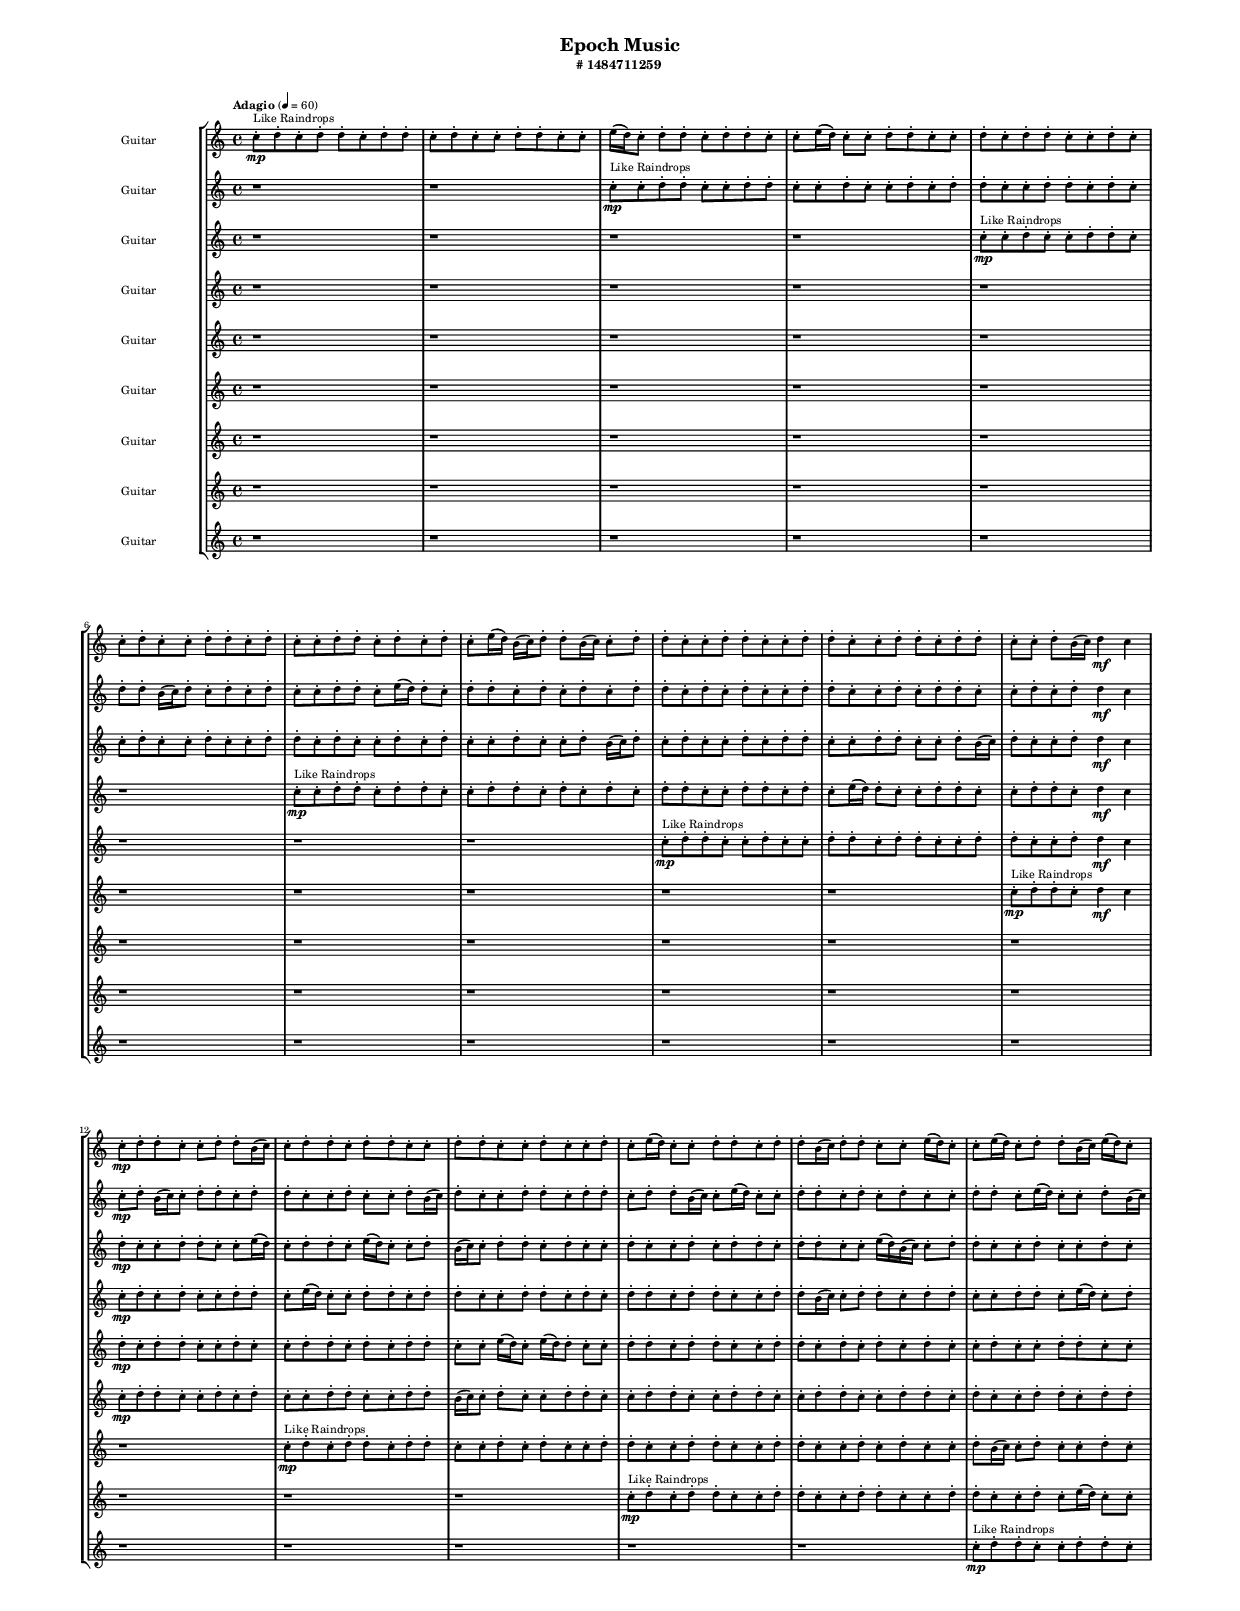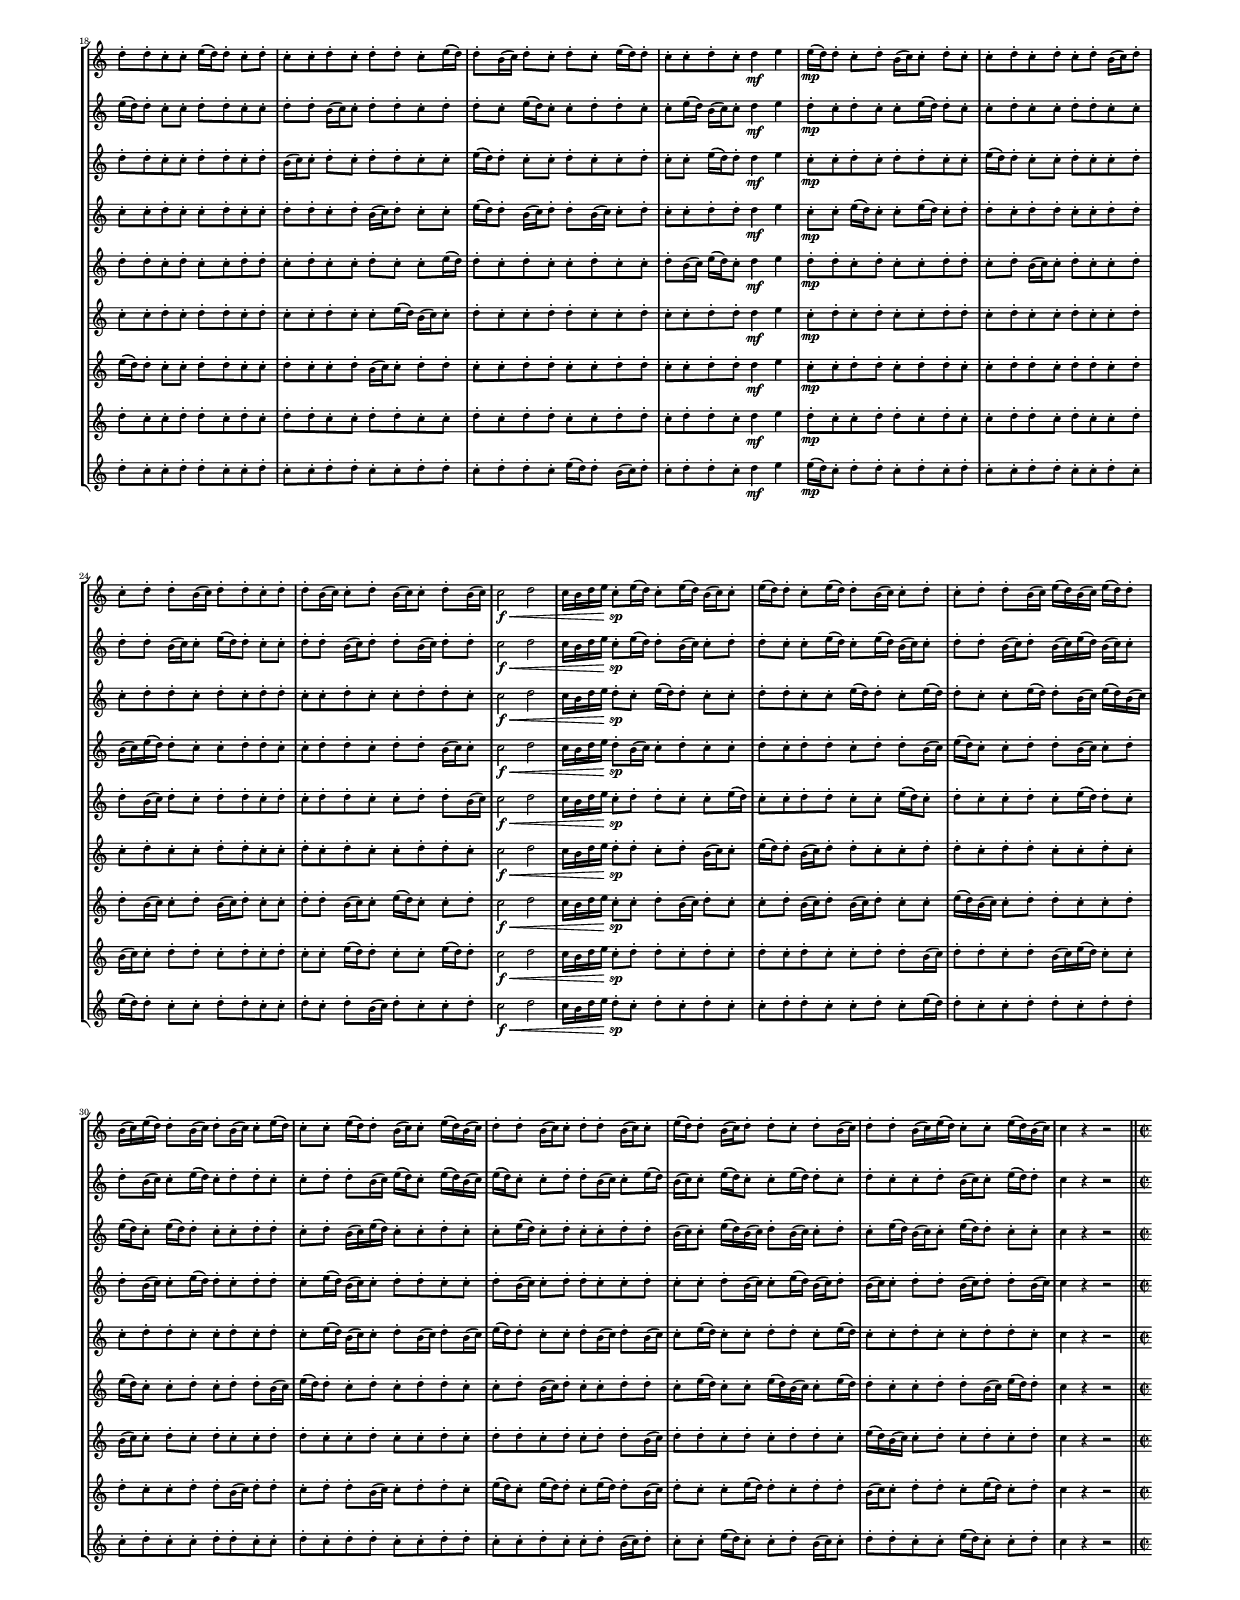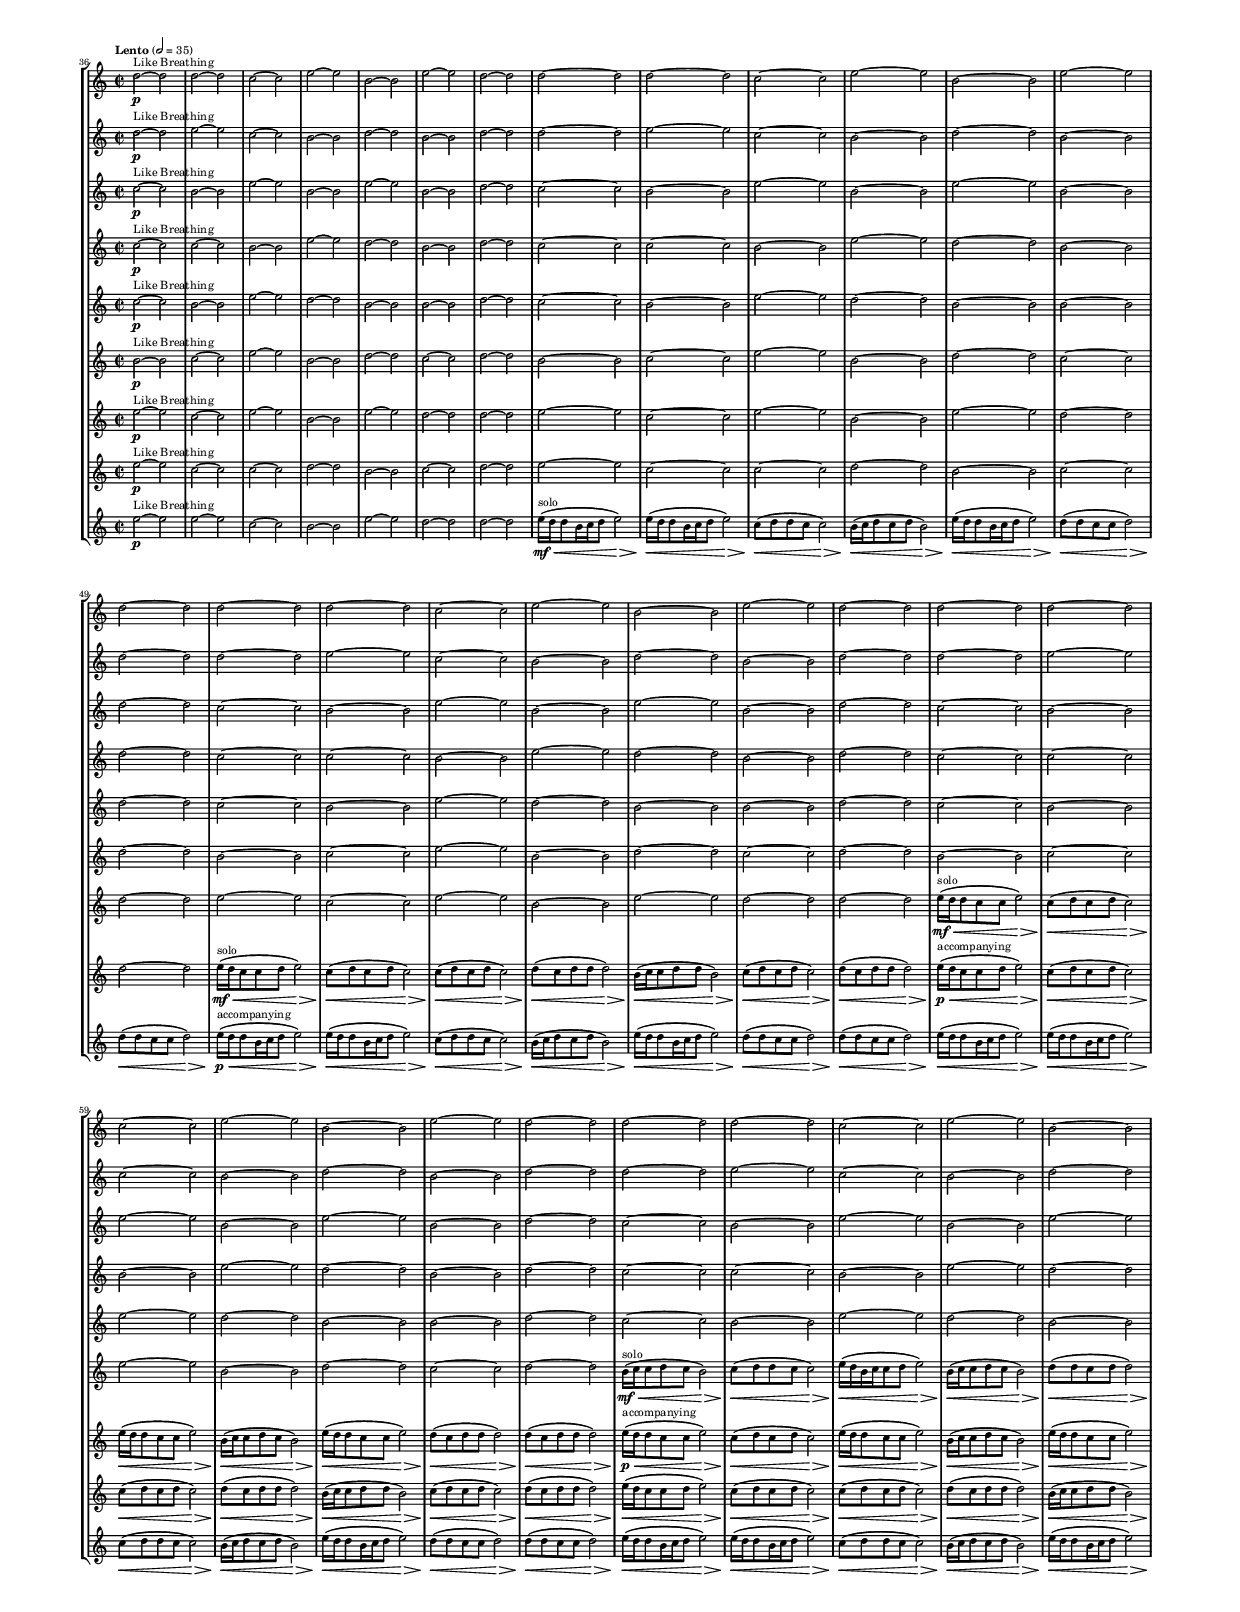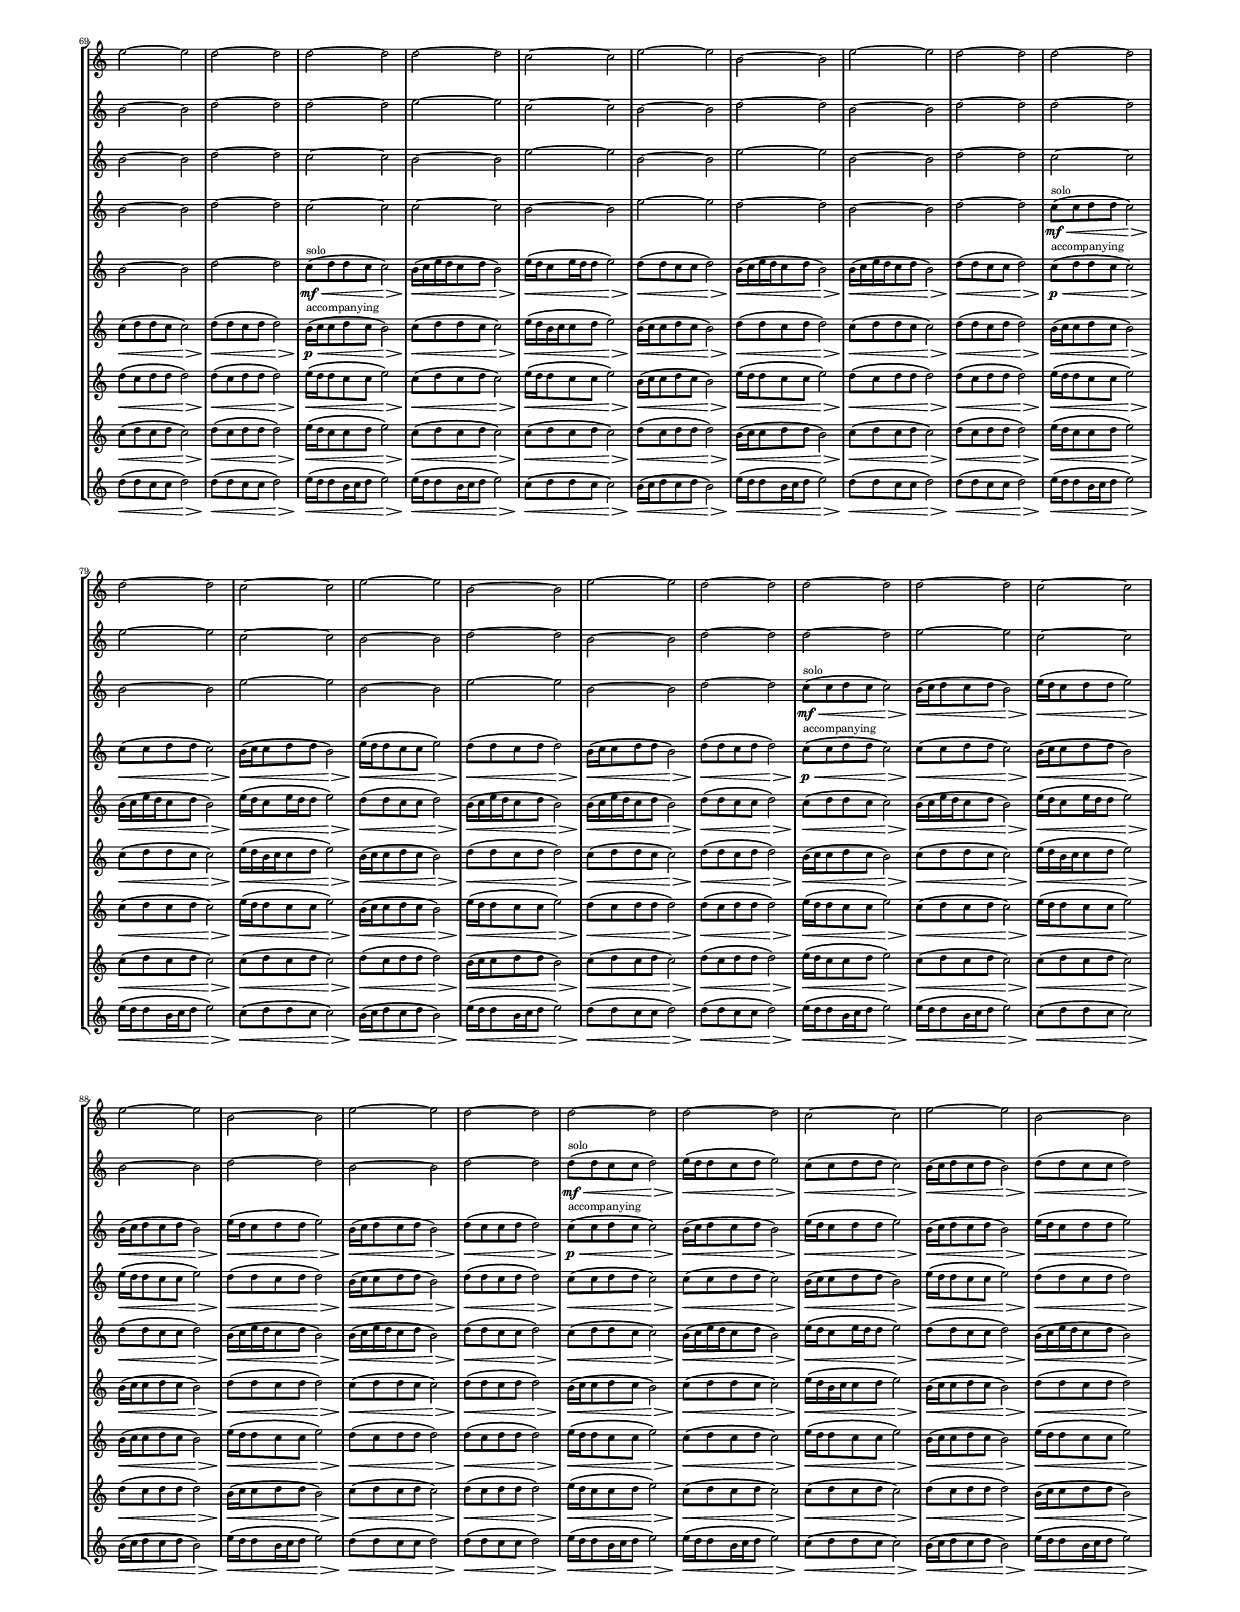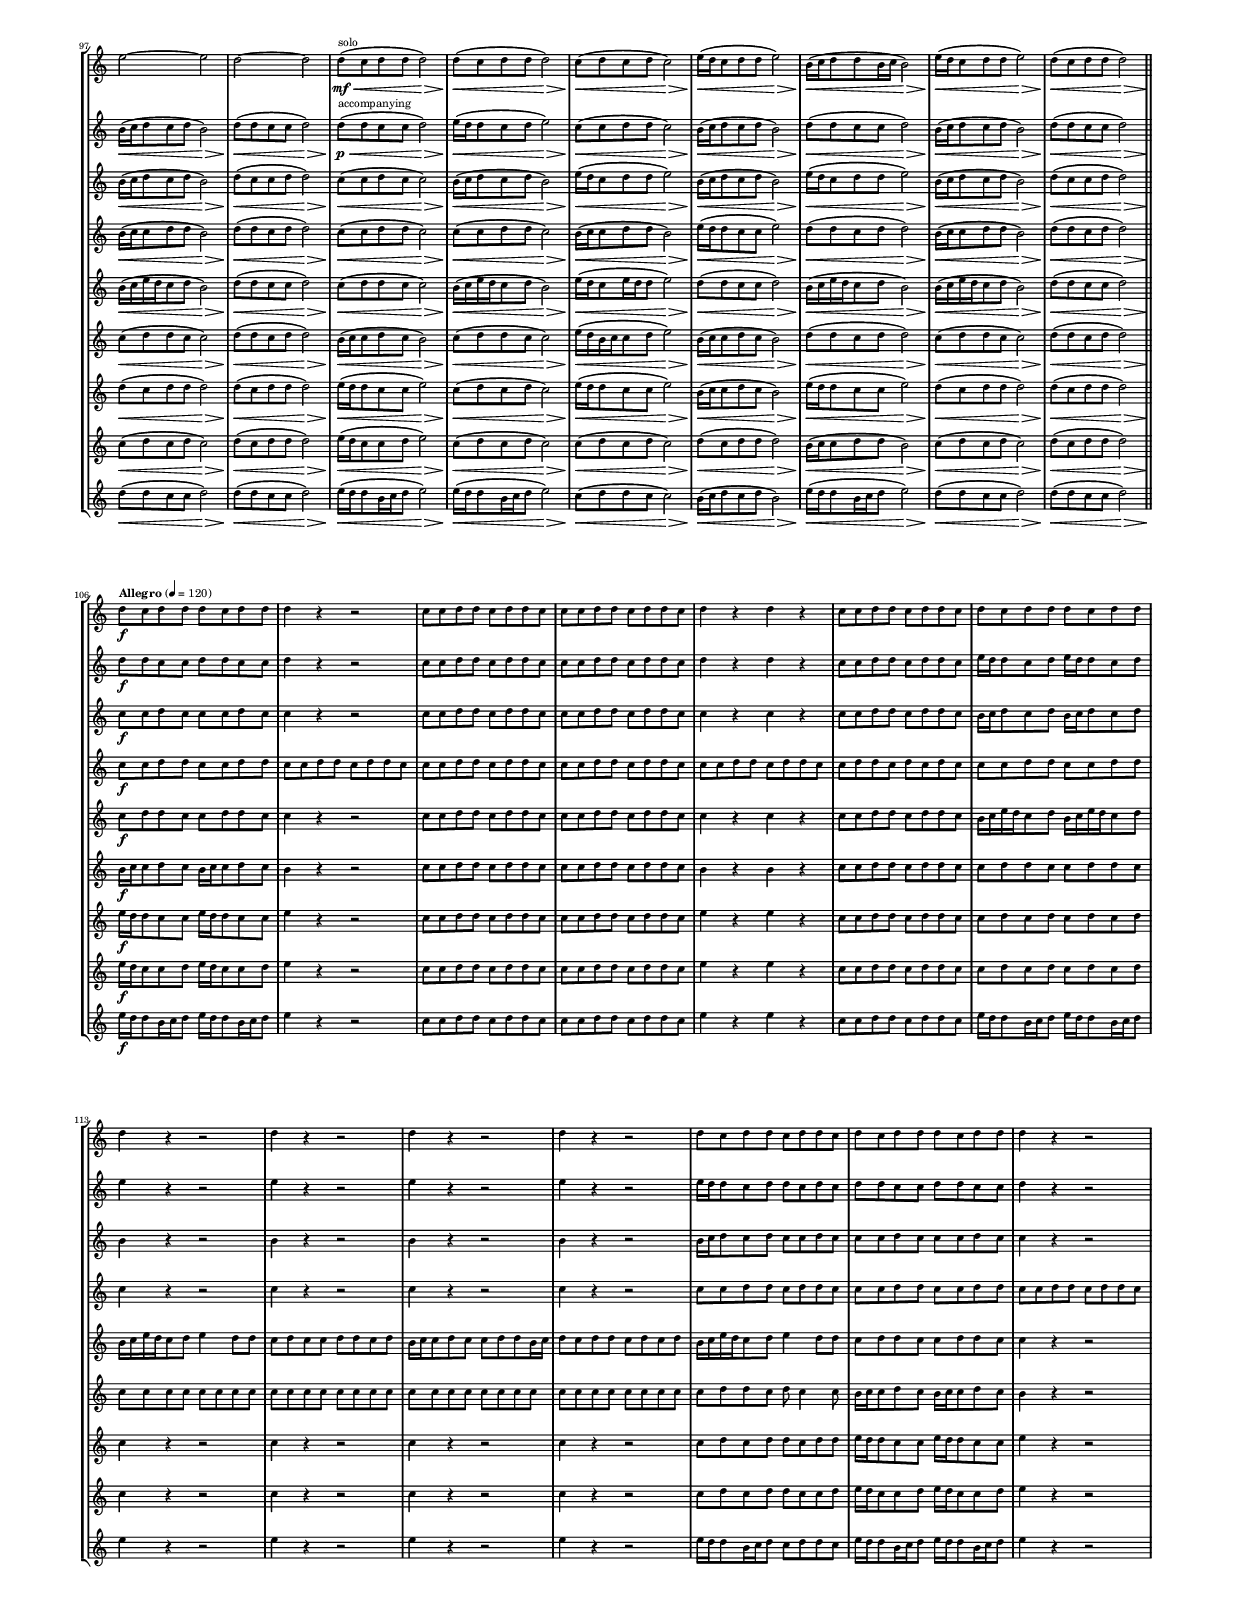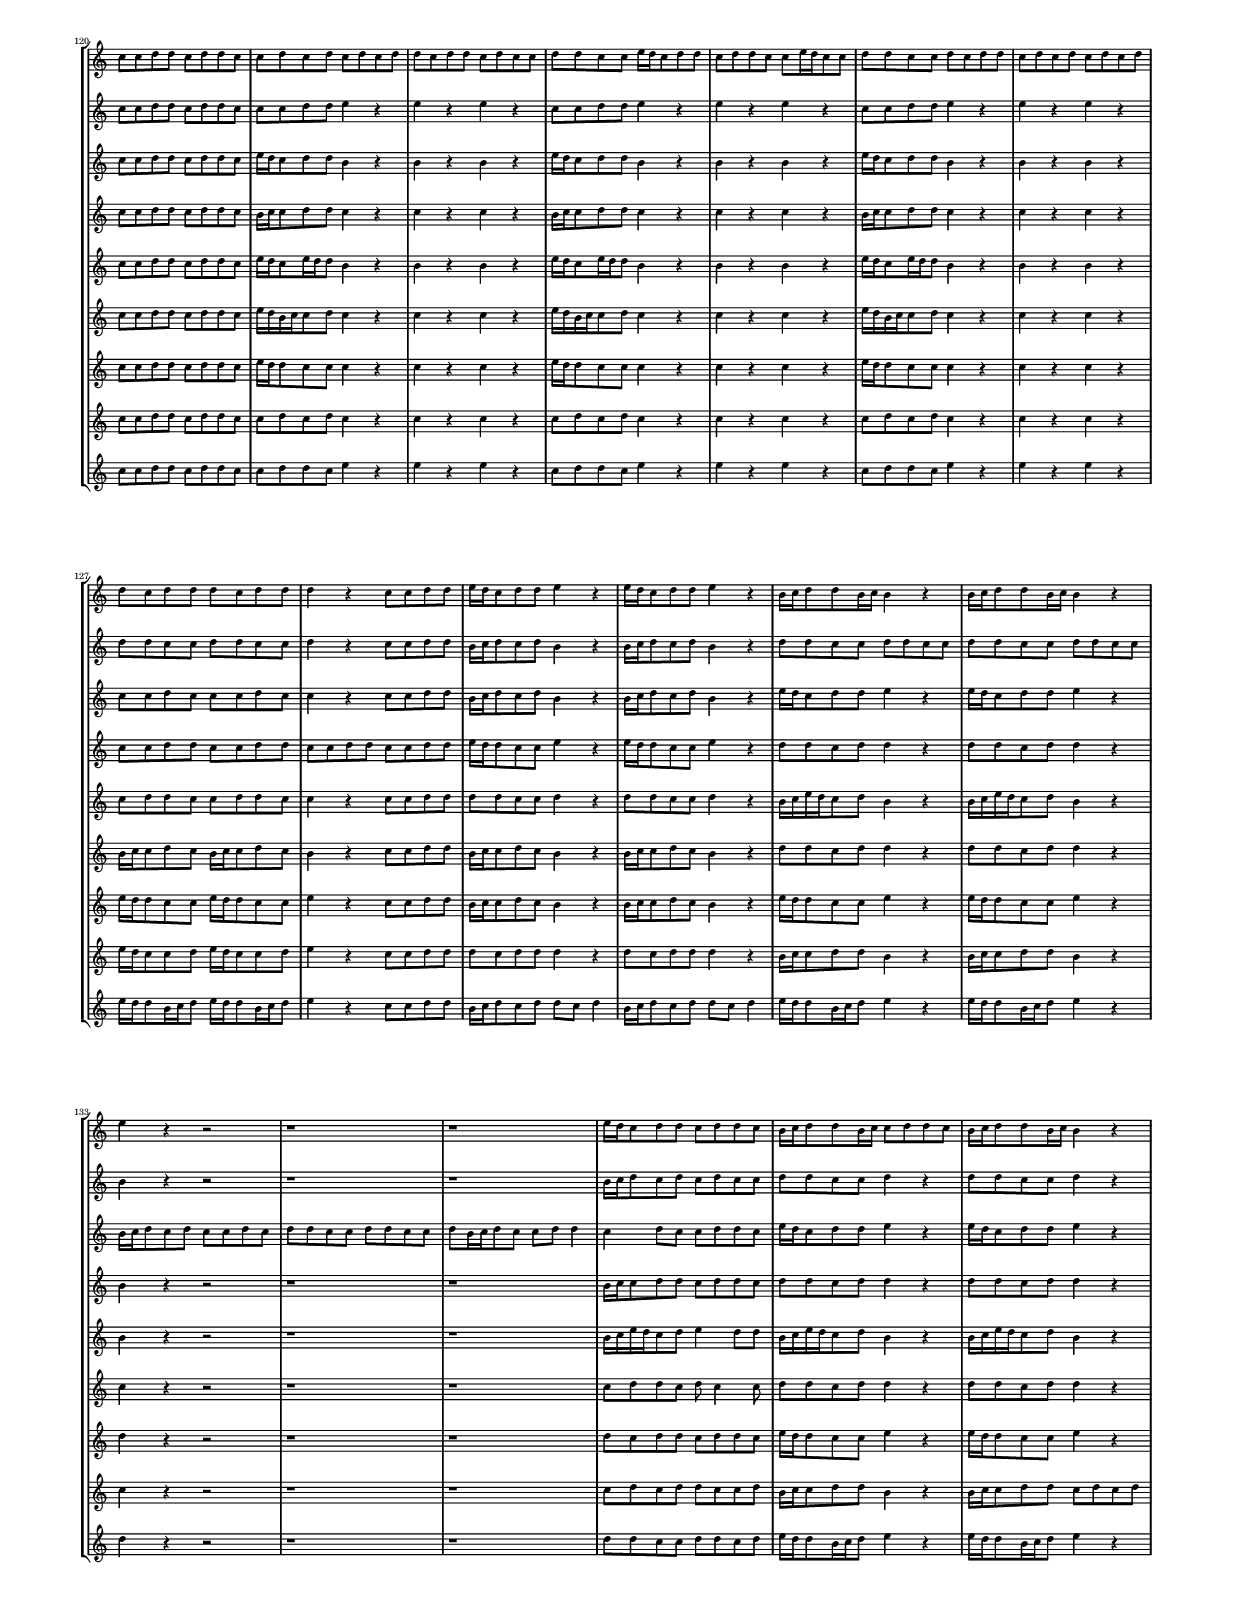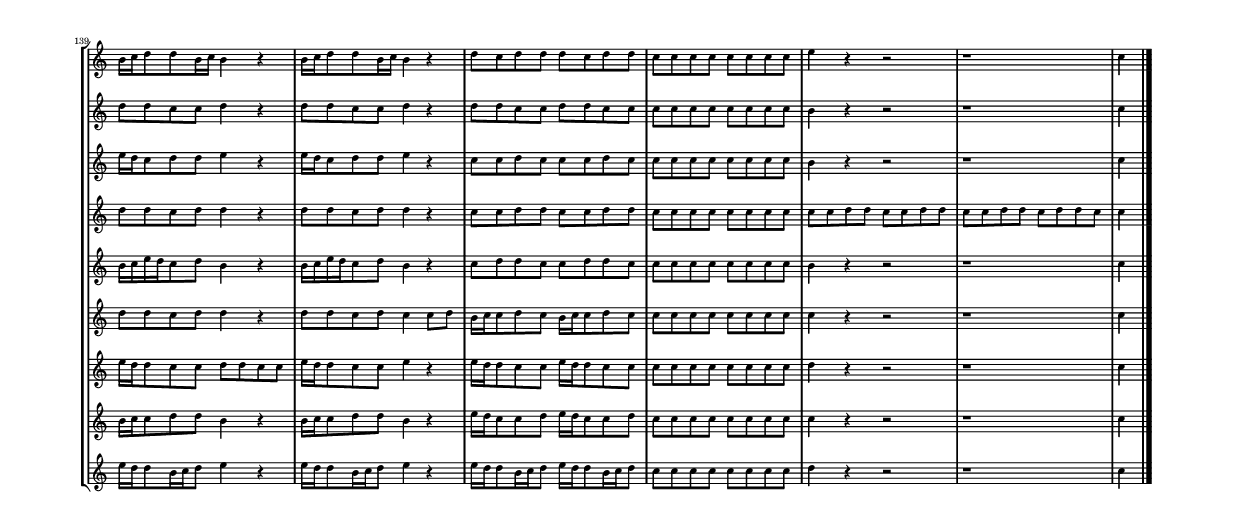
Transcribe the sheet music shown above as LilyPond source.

#(set-global-staff-size 10)

\header{
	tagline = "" 
	title = "Epoch Music"
	subtitle="#
1484711259
"
}

\paper{
  indent = 2\cm
  left-margin = 1.5\cm
  right-margin = 1.5\cm
  top-margin = 2\cm
  bottom-margin = 1.5\cm
  ragged-last-bottom = ##t
  print-all-headers = ##t
  print-page-number = ##f
}

\score{
\header{
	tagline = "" 
	title = "  "
	subtitle="  "
}
 \new  StaffGroup  <<

\new Staff \with {
    instrumentName = #"
Guitar
"
	midiInstrument = "Violin"
  }
\absolute {
\clef
"treble"

\tempo "Adagio" 4 = 60 c''8-.\mp ^"Like Raindrops"  d''8-. c''8-. d''8-. d''8-. c''8-. d''8-. d''8-. c''8-. d''8-. c''8-. c''8-. d''8-. d''8-. c''8-. c''8-. e''16( d''16) c''8-. d''8-. d''8-. c''8-. d''8-. d''8-. c''8-. c''8-. e''16( d''16) c''8-. c''8-. d''8-. d''8-. c''8-. c''8-. d''8-. c''8-. d''8-. d''8-. c''8-. c''8-. d''8-. c''8-. c''8-. d''8-. c''8-. c''8-. d''8-. d''8-. c''8-. d''8-. c''8-. c''8-. d''8-. d''8-. c''8-. d''8-. c''8-. d''8-. c''8-. e''16( d''16) b'16( c''16) d''8-. d''8-. b'16( c''16) c''8-. d''8-. d''8-. c''8-. c''8-. d''8-. d''8-. c''8-. c''8-. d''8-. d''8-. c''8-. c''8-. d''8-. d''8-. c''8-. d''8-. d''8-. c''8-. c''8-. d''8-. b'16( c''16) d''4\mf c''4 c''8-.\mp d''8-. d''8-. c''8-. c''8-. d''8-. d''8-. b'16( c''16) c''8-. d''8-. d''8-. c''8-. d''8-. d''8-. c''8-. c''8-. d''8-. d''8-. c''8-. c''8-. d''8-. c''8-. c''8-. d''8-. c''8-. e''16( d''16) c''8-. c''8-. d''8-. d''8-. c''8-. d''8-. d''8-. b'16( c''16) d''8-. d''8-. c''8-. c''8-. e''16( d''16) c''8-. c''8-. e''16( d''16) c''8-. d''8-. d''8-. b'16( c''16) e''16( d''16) c''8-. d''8-. d''8-. c''8-. c''8-. e''16( d''16) d''8-. c''8-. d''8-. c''8-. c''8-. d''8-. c''8-. d''8-. d''8-. c''8-. e''16( d''16) d''8-. b'16( c''16) d''8-. c''8-. d''8-. c''8-. e''16( d''16) d''8-. c''8-. c''8-. d''8-. c''8-. d''4\mf e''4 e''16(\mp d''16) d''8-. c''8-. d''8-. b'16( c''16) c''8-. d''8-. c''8-. c''8-. d''8-. c''8-. d''8-. c''8-. d''8-. b'16( c''16) d''8-. c''8-. d''8-. d''8-. b'16( c''16) d''8-. d''8-. c''8-. d''8-. d''8-. b'16( c''16) c''8-. d''8-. b'16( c''16) c''8-. d''8-. b'16( c''16) c''2\f\< d''2 c''16 b'16 d''16 e''16 c''8-.\sp e''16( d''16) c''8-. e''16( d''16) b'16( c''16) c''8-. e''16( d''16) d''8-. c''8-. e''16( d''16) d''8-. b'16( c''16) c''8-. d''8-. c''8-. d''8-. d''8-. b'16( c''16) e''16( d''16) b'16( c''16) e''16( d''16) d''8-. b'16( c''16) e''16( d''16) d''8-. b'16( c''16) d''8-. b'16( c''16) c''8-. e''16( d''16) c''8-. c''8-. e''16( d''16) d''8-. b'16( c''16) c''8-. e''16( d''16) b'16( c''16) d''8-. d''8-. b'16( c''16) c''8-. d''8-. d''8-. b'16( c''16) c''8-. e''16( d''16) d''8-. b'16( c''16) d''8-. d''8-. c''8-. d''8-. b'16( c''16) d''8-. d''8-. b'16( c''16) e''16( d''16) c''8-. c''8-. e''16( d''16) b'16( c''16) c''4 r4 r2 \bar"||" 
 \break 
  \tempo "Lento" 2 = 35 \time 2/2  d''2 ^"Like Breathing" 
 \p ~ d''2 d''2 ~ d''2 c''2 ~ c''2 e''2 ~ e''2 b'2 ~ b'2 e''2 ~ e''2 d''2 ~ d''2 
 d''2 ~ d''2 d''2 ~ d''2 c''2 ~ c''2 e''2 ~ e''2 b'2 ~ b'2 e''2 ~ e''2 d''2 ~ d''2 
 d''2 ~ d''2 d''2 ~ d''2 c''2 ~ c''2 e''2 ~ e''2 b'2 ~ b'2 e''2 ~ e''2 d''2 ~ d''2 
 d''2 ~ d''2 d''2 ~ d''2 c''2 ~ c''2 e''2 ~ e''2 b'2 ~ b'2 e''2 ~ e''2 d''2 ~ d''2 
 d''2 ~ d''2 d''2 ~ d''2 c''2 ~ c''2 e''2 ~ e''2 b'2 ~ b'2 e''2 ~ e''2 d''2 ~ d''2 
 d''2 ~ d''2 d''2 ~ d''2 c''2 ~ c''2 e''2 ~ e''2 b'2 ~ b'2 e''2 ~ e''2 d''2 ~ d''2 
 d''2 ~ d''2 d''2 ~ d''2 c''2 ~ c''2 e''2 ~ e''2 b'2 ~ b'2 e''2 ~ e''2 d''2 ~ d''2 
 d''2 ~ d''2 d''2 ~ d''2 c''2 ~ c''2 e''2 ~ e''2 b'2 ~ b'2 e''2 ~ e''2 d''2 ~ d''2 
 d''2 ~ d''2 d''2 ~ d''2 c''2 ~ c''2 e''2 ~ e''2 b'2 ~ b'2 e''2 ~ e''2 d''2 ~ d''2 
 d''8 ^"solo" \mf \< ( c''8 d''8 d''8 d''2 \> ) d''8 \< ( c''8 d''8 d''8 d''2 \> ) c''8 \< ( d''8 c''8 d''8 c''2 \> ) e''16 \< ( d''16 c''8 d''8 d''8 e''2 \> ) b'16 \< ( c''16 d''8 d''8 b'16 c''16 b'2 \> ) e''16 \< ( d''16 c''8 d''8 d''8 e''2 \> ) d''8 \< ( c''8 d''8 d''8 d''2 \> ) 
 
 \bar"||" 
 \break 
 \tempo "Allegro" 4 = 120 d''8 \f c''8 d''8 d''8 d''8 c''8 d''8 d''8 d''4 r4 r2 c''8 c''8 d''8 d''8 c''8 d''8 d''8 c''8 c''8 c''8 d''8 d''8 c''8 d''8 d''8 c''8 d''4 r4 d''4 r4 c''8 c''8 d''8 d''8 c''8 d''8 d''8 c''8 d''8 c''8 d''8 d''8 d''8 c''8 d''8 d''8 d''4 r4 r2 d''4 r4 r2 d''4 r4 r2 d''4 r4 r2 d''8 c''8 d''8 d''8 c''8 d''8 d''8 c''8 d''8 c''8 d''8 d''8 d''8 c''8 d''8 d''8 d''4 r4 r2 c''8 c''8 d''8 d''8 c''8 d''8 d''8 c''8 c''8 d''8 c''8 d''8 c''8 d''8 c''8 d''8 d''8 c''8 d''8 d''8 c''8 d''8 c''8 c''8 d''8 d''8 c''8 c''8 e''16 d''16 c''8 d''8 d''8 c''8 d''8 d''8 c''8 c''8 e''16 d''16 c''8 c''8 d''8 d''8 c''8 c''8 d''8 c''8 d''8 d''8 c''8 d''8 c''8 d''8 c''8 d''8 c''8 d''8 d''8 c''8 d''8 d''8 d''8 c''8 d''8 d''8 d''4 r4 c''8 c''8 d''8 d''8 e''16 d''16 c''8 d''8 d''8 e''4 r4 e''16 d''16 c''8 d''8 d''8 e''4 r4 b'16 c''16 d''8 d''8 b'16 c''16 b'4 r4 b'16 c''16 d''8 d''8 b'16 c''16 b'4 r4 e''4 r4 r2 r1 r1 e''16 d''16 c''8 d''8 d''8 c''8 d''8 d''8 c''8 b'16 c''16 d''8 d''8 b'16 c''16 c''8 d''8 d''8 c''8 b'16 c''16 d''8 d''8 b'16 c''16 b'4 r4 b'16 c''16 d''8 d''8 b'16 c''16 b'4 r4 b'16 c''16 d''8 d''8 b'16 c''16 b'4 r4 d''8 c''8 d''8 d''8 d''8 c''8 d''8 d''8 c''8 c''8 c''8 c''8 c''8 c''8 c''8 c''8 e''4 r4 r2 r1 c''4 

	\bar "|."

}



\new Staff \with {
    instrumentName = #"
Guitar
"
	midiInstrument = "Violin"
  }
\absolute {
\clef
"treble"

\tempo "Adagio" 4 = 60 r1 r1 c''8-.\mp ^"Like Raindrops"  c''8-. d''8-. d''8-. c''8-. c''8-. d''8-. d''8-. c''8-. c''8-. d''8-. c''8-. c''8-. d''8-. c''8-. d''8-. d''8-. c''8-. c''8-. d''8-. d''8-. c''8-. d''8-. c''8-. d''8-. d''8-. b'16( c''16) d''8-. c''8-. d''8-. c''8-. d''8-. c''8-. c''8-. d''8-. d''8-. c''8-. e''16( d''16) d''8-. c''8-. d''8-. d''8-. c''8-. d''8-. c''8-. d''8-. c''8-. d''8-. d''8-. c''8-. d''8-. c''8-. d''8-. c''8-. c''8-. d''8-. d''8-. c''8-. c''8-. d''8-. c''8-. d''8-. d''8-. c''8-. c''8-. d''8-. c''8-. d''8-. d''4\mf c''4 c''8-.\mp d''8-. b'16( c''16) c''8-. d''8-. d''8-. c''8-. d''8-. d''8-. c''8-. c''8-. d''8-. c''8-. c''8-. d''8-. b'16( c''16) d''8-. c''8-. c''8-. d''8-. d''8-. c''8-. d''8-. d''8-. c''8-. d''8-. d''8-. b'16( c''16) c''8-. e''16( d''16) c''8-. c''8-. d''8-. d''8-. c''8-. d''8-. c''8-. d''8-. c''8-. c''8-. d''8-. d''8-. c''8-. e''16( d''16) c''8-. c''8-. d''8-. b'16( c''16) e''16( d''16) d''8-. c''8-. c''8-. d''8-. d''8-. c''8-. c''8-. d''8-. d''8-. b'16( c''16) c''8-. d''8-. d''8-. c''8-. d''8-. d''8-. c''8-. e''16( d''16) c''8-. c''8-. d''8-. d''8-. c''8-. c''8-. e''16( d''16) b'16( c''16) c''8-. d''4\mf e''4 d''8-.\mp c''8-. d''8-. c''8-. c''8-. e''16( d''16) d''8-. c''8-. c''8-. d''8-. c''8-. c''8-. d''8-. d''8-. c''8-. c''8-. d''8-. d''8-. b'16( c''16) c''8-. e''16( d''16) d''8-. c''8-. c''8-. d''8-. d''8-. b'16( c''16) d''8-. d''8-. b'16( c''16) d''8-. d''8-. c''2\f\< d''2 c''16 b'16 d''16 e''16 c''8-.\sp e''16( d''16) d''8-. b'16( c''16) c''8-. d''8-. d''8-. c''8-. c''8-. e''16( d''16) c''8-. e''16( d''16) b'16( c''16) c''8-. d''8-. d''8-. b'16( c''16) d''8-. b'16( c''16) e''16( d''16) b'16( c''16) c''8-. d''8-. b'16( c''16) c''8-. e''16( d''16) c''8-. d''8-. d''8-. c''8-. c''8-. d''8-. d''8-. b'16( c''16) e''16( d''16) c''8-. e''16( d''16) b'16( c''16) e''16( d''16) c''8-. c''8-. d''8-. d''8-. b'16( c''16) c''8-. e''16( d''16) b'16( c''16) c''8-. e''16( d''16) c''8-. c''8-. e''16( d''16) d''8-. c''8-. d''8-. c''8-. c''8-. d''8-. b'16( c''16) c''8-. e''16( d''16) d''8-. c''4 r4 r2 \bar"||" 
 \break 
  \tempo "Lento" 2 = 35 \time 2/2  d''2 ^"Like Breathing" 
 \p ~ d''2 e''2 ~ e''2 c''2 ~ c''2 b'2 ~ b'2 d''2 ~ d''2 b'2 ~ b'2 d''2 ~ d''2 
 d''2 ~ d''2 e''2 ~ e''2 c''2 ~ c''2 b'2 ~ b'2 d''2 ~ d''2 b'2 ~ b'2 d''2 ~ d''2 
 d''2 ~ d''2 e''2 ~ e''2 c''2 ~ c''2 b'2 ~ b'2 d''2 ~ d''2 b'2 ~ b'2 d''2 ~ d''2 
 d''2 ~ d''2 e''2 ~ e''2 c''2 ~ c''2 b'2 ~ b'2 d''2 ~ d''2 b'2 ~ b'2 d''2 ~ d''2 
 d''2 ~ d''2 e''2 ~ e''2 c''2 ~ c''2 b'2 ~ b'2 d''2 ~ d''2 b'2 ~ b'2 d''2 ~ d''2 
 d''2 ~ d''2 e''2 ~ e''2 c''2 ~ c''2 b'2 ~ b'2 d''2 ~ d''2 b'2 ~ b'2 d''2 ~ d''2 
 d''2 ~ d''2 e''2 ~ e''2 c''2 ~ c''2 b'2 ~ b'2 d''2 ~ d''2 b'2 ~ b'2 d''2 ~ d''2 
 d''2 ~ d''2 e''2 ~ e''2 c''2 ~ c''2 b'2 ~ b'2 d''2 ~ d''2 b'2 ~ b'2 d''2 ~ d''2 
 d''8 ^"solo" \mf \< ( d''8 c''8 c''8 d''2 \> ) e''16 \< ( d''16 d''8 c''8 d''8 e''2 \> ) c''8 \< ( c''8 d''8 d''8 c''2 \> ) b'16 \< ( c''16 d''8 c''8 d''8 b'2 \> ) d''8 \< ( d''8 c''8 c''8 d''2 \> ) b'16 \< ( c''16 d''8 c''8 d''8 b'2 \> ) d''8 \< ( d''8 c''8 c''8 d''2 \> ) 
 d''8 ^"accompanying" \p \< ( d''8 c''8 c''8 d''2 \> ) e''16 \< ( d''16 d''8 c''8 d''8 e''2 \> ) c''8 \< ( c''8 d''8 d''8 c''2 \> ) b'16 \< ( c''16 d''8 c''8 d''8 b'2 \> ) d''8 \< ( d''8 c''8 c''8 d''2 \> ) b'16 \< ( c''16 d''8 c''8 d''8 b'2 \> ) d''8 \< ( d''8 c''8 c''8 d''2 \> ) 
 
 \bar"||" 
 \break 
 \tempo "Allegro" 4 = 120 d''8 \f d''8 c''8 c''8 d''8 d''8 c''8 c''8 d''4 r4 r2 c''8 c''8 d''8 d''8 c''8 d''8 d''8 c''8 c''8 c''8 d''8 d''8 c''8 d''8 d''8 c''8 d''4 r4 d''4 r4 c''8 c''8 d''8 d''8 c''8 d''8 d''8 c''8 e''16 d''16 d''8 c''8 d''8 e''16 d''16 d''8 c''8 d''8 e''4 r4 r2 e''4 r4 r2 e''4 r4 r2 e''4 r4 r2 e''16 d''16 d''8 c''8 d''8 d''8 c''8 d''8 c''8 d''8 d''8 c''8 c''8 d''8 d''8 c''8 c''8 d''4 r4 r2 c''8 c''8 d''8 d''8 c''8 d''8 d''8 c''8 c''8 c''8 d''8 d''8 e''4 r4 e''4 r4 e''4 r4 c''8 c''8 d''8 d''8 e''4 r4 e''4 r4 e''4 r4 c''8 c''8 d''8 d''8 e''4 r4 e''4 r4 e''4 r4 d''8 d''8 c''8 c''8 d''8 d''8 c''8 c''8 d''4 r4 c''8 c''8 d''8 d''8 b'16 c''16 d''8 c''8 d''8 b'4 r4 b'16 c''16 d''8 c''8 d''8 b'4 r4 d''8 d''8 c''8 c''8 d''8 d''8 c''8 c''8 d''8 d''8 c''8 c''8 d''8 d''8 c''8 c''8 b'4 r4 r2 r1 r1 b'16 c''16 d''8 c''8 d''8 c''8 d''8 c''8 c''8 d''8 d''8 c''8 c''8 d''4 r4 d''8 d''8 c''8 c''8 d''4 r4 d''8 d''8 c''8 c''8 d''4 r4 d''8 d''8 c''8 c''8 d''4 r4 d''8 d''8 c''8 c''8 d''8 d''8 c''8 c''8 c''8 c''8 c''8 c''8 c''8 c''8 c''8 c''8 b'4 r4 r2 r1 c''4 

	\bar "|."

}



\new Staff \with {
    instrumentName = #"
Guitar
"
	midiInstrument = "Violin"
  }
\absolute {
\clef
"treble"

\tempo "Adagio" 4 = 60 r1 r1 r1 r1 c''8-.\mp ^"Like Raindrops"  c''8-. d''8-. c''8-. c''8-. d''8-. d''8-. c''8-. c''8-. d''8-. c''8-. c''8-. d''8-. c''8-. c''8-. d''8-. d''8-. c''8-. d''8-. c''8-. c''8-. d''8-. c''8-. d''8-. c''8-. c''8-. d''8-. c''8-. c''8-. d''8-. b'16( c''16) d''8-. c''8-. d''8-. c''8-. c''8-. d''8-. c''8-. d''8-. d''8-. c''8-. c''8-. d''8-. d''8-. c''8-. c''8-. d''8-. b'16( c''16) d''8-. c''8-. c''8-. d''8-. d''4\mf c''4 d''8-.\mp c''8-. c''8-. d''8-. d''8-. c''8-. c''8-. e''16( d''16) c''8-. d''8-. d''8-. c''8-. e''16( d''16) c''8-. c''8-. d''8-. b'16( c''16) c''8-. d''8-. d''8-. c''8-. d''8-. c''8-. c''8-. d''8-. c''8-. c''8-. d''8-. c''8-. d''8-. d''8-. c''8-. d''8-. d''8-. c''8-. c''8-. e''16( d''16) b'16( c''16) c''8-. d''8-. d''8-. c''8-. c''8-. d''8-. c''8-. c''8-. d''8-. c''8-. d''8-. d''8-. c''8-. c''8-. d''8-. d''8-. c''8-. d''8-. b'16( c''16) c''8-. d''8-. c''8-. d''8-. d''8-. c''8-. c''8-. e''16( d''16) d''8-. c''8-. c''8-. d''8-. c''8-. c''8-. d''8-. c''8-. c''8-. e''16( d''16) d''8-. d''4\mf e''4 c''8-.\mp c''8-. d''8-. c''8-. d''8-. d''8-. c''8-. c''8-. e''16( d''16) d''8-. c''8-. c''8-. d''8-. c''8-. c''8-. d''8-. c''8-. d''8-. d''8-. c''8-. d''8-. c''8-. d''8-. d''8-. c''8-. c''8-. d''8-. c''8-. c''8-. d''8-. d''8-. c''8-. c''2\f\< d''2 c''16 b'16 d''16 e''16 d''8-.\sp c''8-. e''16( d''16) d''8-. c''8-. c''8-. d''8-. d''8-. c''8-. c''8-. e''16( d''16) d''8-. c''8-. e''16( d''16) d''8-. c''8-. c''8-. e''16( d''16) d''8-. b'16( c''16) e''16( d''16) b'16( c''16) e''16( d''16) c''8-. e''16( d''16) d''8-. c''8-. c''8-. d''8-. d''8-. c''8-. d''8-. b'16( c''16) e''16( d''16) c''8-. c''8-. d''8-. c''8-. c''8-. e''16( d''16) c''8-. d''8-. c''8-. c''8-. d''8-. d''8-. b'16( c''16) c''8-. e''16( d''16) b'16( c''16) d''8-. b'16( c''16) c''8-. d''8-. c''8-. e''16( d''16) b'16( c''16) c''8-. e''16( d''16) d''8-. c''8-. c''8-. c''4 r4 r2 \bar"||" 
 \break 
  \tempo "Lento" 2 = 35 \time 2/2  c''2 ^"Like Breathing" 
 \p ~ c''2 b'2 ~ b'2 e''2 ~ e''2 b'2 ~ b'2 e''2 ~ e''2 b'2 ~ b'2 d''2 ~ d''2 
 c''2 ~ c''2 b'2 ~ b'2 e''2 ~ e''2 b'2 ~ b'2 e''2 ~ e''2 b'2 ~ b'2 d''2 ~ d''2 
 c''2 ~ c''2 b'2 ~ b'2 e''2 ~ e''2 b'2 ~ b'2 e''2 ~ e''2 b'2 ~ b'2 d''2 ~ d''2 
 c''2 ~ c''2 b'2 ~ b'2 e''2 ~ e''2 b'2 ~ b'2 e''2 ~ e''2 b'2 ~ b'2 d''2 ~ d''2 
 c''2 ~ c''2 b'2 ~ b'2 e''2 ~ e''2 b'2 ~ b'2 e''2 ~ e''2 b'2 ~ b'2 d''2 ~ d''2 
 c''2 ~ c''2 b'2 ~ b'2 e''2 ~ e''2 b'2 ~ b'2 e''2 ~ e''2 b'2 ~ b'2 d''2 ~ d''2 
 c''2 ~ c''2 b'2 ~ b'2 e''2 ~ e''2 b'2 ~ b'2 e''2 ~ e''2 b'2 ~ b'2 d''2 ~ d''2 
 c''8 ^"solo" \mf \< ( c''8 d''8 c''8 c''2 \> ) b'16 \< ( c''16 d''8 c''8 d''8 b'2 \> ) e''16 \< ( d''16 c''8 d''8 d''8 e''2 \> ) b'16 \< ( c''16 d''8 c''8 d''8 b'2 \> ) e''16 \< ( d''16 c''8 d''8 d''8 e''2 \> ) b'16 \< ( c''16 d''8 c''8 d''8 b'2 \> ) d''8 \< ( c''8 c''8 d''8 d''2 \> ) 
 c''8 ^"accompanying" \p \< ( c''8 d''8 c''8 c''2 \> ) b'16 \< ( c''16 d''8 c''8 d''8 b'2 \> ) e''16 \< ( d''16 c''8 d''8 d''8 e''2 \> ) b'16 \< ( c''16 d''8 c''8 d''8 b'2 \> ) e''16 \< ( d''16 c''8 d''8 d''8 e''2 \> ) b'16 \< ( c''16 d''8 c''8 d''8 b'2 \> ) d''8 \< ( c''8 c''8 d''8 d''2 \> ) 
 c''8 \< ( c''8 d''8 c''8 c''2 \> ) b'16 \< ( c''16 d''8 c''8 d''8 b'2 \> ) e''16 \< ( d''16 c''8 d''8 d''8 e''2 \> ) b'16 \< ( c''16 d''8 c''8 d''8 b'2 \> ) e''16 \< ( d''16 c''8 d''8 d''8 e''2 \> ) b'16 \< ( c''16 d''8 c''8 d''8 b'2 \> ) d''8 \< ( c''8 c''8 d''8 d''2 \> ) 
 
 \bar"||" 
 \break 
 \tempo "Allegro" 4 = 120 c''8 \f c''8 d''8 c''8 c''8 c''8 d''8 c''8 c''4 r4 r2 c''8 c''8 d''8 d''8 c''8 d''8 d''8 c''8 c''8 c''8 d''8 d''8 c''8 d''8 d''8 c''8 c''4 r4 c''4 r4 c''8 c''8 d''8 d''8 c''8 d''8 d''8 c''8 b'16 c''16 d''8 c''8 d''8 b'16 c''16 d''8 c''8 d''8 b'4 r4 r2 b'4 r4 r2 b'4 r4 r2 b'4 r4 r2 b'16 c''16 d''8 c''8 d''8 c''8 c''8 d''8 c''8 c''8 c''8 d''8 c''8 c''8 c''8 d''8 c''8 c''4 r4 r2 c''8 c''8 d''8 d''8 c''8 d''8 d''8 c''8 e''16 d''16 c''8 d''8 d''8 b'4 r4 b'4 r4 b'4 r4 e''16 d''16 c''8 d''8 d''8 b'4 r4 b'4 r4 b'4 r4 e''16 d''16 c''8 d''8 d''8 b'4 r4 b'4 r4 b'4 r4 c''8 c''8 d''8 c''8 c''8 c''8 d''8 c''8 c''4 r4 c''8 c''8 d''8 d''8 b'16 c''16 d''8 c''8 d''8 b'4 r4 b'16 c''16 d''8 c''8 d''8 b'4 r4 e''16 d''16 c''8 d''8 d''8 e''4 r4 e''16 d''16 c''8 d''8 d''8 e''4 r4 b'16 c''16 d''8 c''8 d''8 c''8 c''8 d''8 c''8 d''8 d''8 c''8 c''8 d''8 d''8 c''8 c''8 d''8 b'16 c''16 d''8 c''8 c''8 d''8 d''4 c''4 d''8 c''8 c''8 d''8 d''8 c''8 e''16 d''16 c''8 d''8 d''8 e''4 r4 e''16 d''16 c''8 d''8 d''8 e''4 r4 e''16 d''16 c''8 d''8 d''8 e''4 r4 e''16 d''16 c''8 d''8 d''8 e''4 r4 c''8 c''8 d''8 c''8 c''8 c''8 d''8 c''8 c''8 c''8 c''8 c''8 c''8 c''8 c''8 c''8 b'4 r4 r2 r1 c''4 

	\bar "|."

}



\new Staff \with {
    instrumentName = #"
Guitar
"
	midiInstrument = "Violin"
  }
\absolute {
\clef
"treble"

\tempo "Adagio" 4 = 60 r1 r1 r1 r1 r1 r1 c''8-.\mp ^"Like Raindrops"  c''8-. d''8-. d''8-. c''8-. d''8-. d''8-. c''8-. c''8-. d''8-. d''8-. c''8-. d''8-. c''8-. d''8-. c''8-. d''8-. d''8-. c''8-. c''8-. d''8-. d''8-. c''8-. d''8-. c''8-. e''16( d''16) d''8-. c''8-. c''8-. d''8-. d''8-. c''8-. c''8-. d''8-. d''8-. c''8-. d''4\mf c''4 c''8-.\mp d''8-. c''8-. d''8-. c''8-. c''8-. d''8-. d''8-. c''8-. e''16( d''16) c''8-. c''8-. d''8-. d''8-. c''8-. d''8-. d''8-. c''8-. c''8-. d''8-. d''8-. c''8-. d''8-. c''8-. d''8-. d''8-. c''8-. d''8-. d''8-. c''8-. c''8-. d''8-. d''8-. b'16( c''16) c''8-. d''8-. d''8-. c''8-. d''8-. d''8-. c''8-. c''8-. d''8-. d''8-. c''8-. e''16( d''16) c''8-. d''8-. c''8-. c''8-. d''8-. c''8-. c''8-. d''8-. c''8-. c''8-. d''8-. d''8-. c''8-. d''8-. b'16( c''16) d''8-. c''8-. c''8-. e''16( d''16) d''8-. b'16( c''16) d''8-. d''8-. b'16( c''16) c''8-. d''8-. c''8-. c''8-. d''8-. d''8-. d''4\mf e''4 c''8-.\mp c''8-. e''16( d''16) c''8-. c''8-. e''16( d''16) c''8-. d''8-. d''8-. c''8-. d''8-. d''8-. c''8-. c''8-. d''8-. d''8-. b'16( c''16) e''16( d''16) d''8-. c''8-. c''8-. d''8-. d''8-. c''8-. c''8-. d''8-. d''8-. c''8-. d''8-. d''8-. b'16( c''16) c''8-. c''2\f\< d''2 c''16 b'16 d''16 e''16 d''8-.\sp b'16( c''16) c''8-. d''8-. c''8-. c''8-. d''8-. c''8-. d''8-. d''8-. c''8-. d''8-. d''8-. b'16( c''16) e''16( d''16) c''8-. c''8-. d''8-. d''8-. b'16( c''16) c''8-. d''8-. d''8-. b'16( c''16) c''8-. e''16( d''16) d''8-. c''8-. d''8-. d''8-. c''8-. e''16( d''16) b'16( c''16) c''8-. d''8-. d''8-. c''8-. c''8-. d''8-. b'16( c''16) c''8-. d''8-. d''8-. c''8-. c''8-. d''8-. c''8-. c''8-. d''8-. b'16( c''16) c''8-. e''16( d''16) b'16( c''16) d''8-. b'16( c''16) c''8-. d''8-. d''8-. b'16( c''16) d''8-. d''8-. b'16( c''16) c''4 r4 r2 \bar"||" 
 \break 
  \tempo "Lento" 2 = 35 \time 2/2  c''2 ^"Like Breathing" 
 \p ~ c''2 c''2 ~ c''2 b'2 ~ b'2 e''2 ~ e''2 d''2 ~ d''2 b'2 ~ b'2 d''2 ~ d''2 
 c''2 ~ c''2 c''2 ~ c''2 b'2 ~ b'2 e''2 ~ e''2 d''2 ~ d''2 b'2 ~ b'2 d''2 ~ d''2 
 c''2 ~ c''2 c''2 ~ c''2 b'2 ~ b'2 e''2 ~ e''2 d''2 ~ d''2 b'2 ~ b'2 d''2 ~ d''2 
 c''2 ~ c''2 c''2 ~ c''2 b'2 ~ b'2 e''2 ~ e''2 d''2 ~ d''2 b'2 ~ b'2 d''2 ~ d''2 
 c''2 ~ c''2 c''2 ~ c''2 b'2 ~ b'2 e''2 ~ e''2 d''2 ~ d''2 b'2 ~ b'2 d''2 ~ d''2 
 c''2 ~ c''2 c''2 ~ c''2 b'2 ~ b'2 e''2 ~ e''2 d''2 ~ d''2 b'2 ~ b'2 d''2 ~ d''2 
 c''8 ^"solo" \mf \< ( c''8 d''8 d''8 c''2 \> ) c''8 \< ( c''8 d''8 d''8 c''2 \> ) b'16 \< ( c''16 c''8 d''8 d''8 b'2 \> ) e''16 \< ( d''16 d''8 c''8 c''8 e''2 \> ) d''8 \< ( d''8 c''8 d''8 d''2 \> ) b'16 \< ( c''16 c''8 d''8 d''8 b'2 \> ) d''8 \< ( d''8 c''8 d''8 d''2 \> ) 
 c''8 ^"accompanying" \p \< ( c''8 d''8 d''8 c''2 \> ) c''8 \< ( c''8 d''8 d''8 c''2 \> ) b'16 \< ( c''16 c''8 d''8 d''8 b'2 \> ) e''16 \< ( d''16 d''8 c''8 c''8 e''2 \> ) d''8 \< ( d''8 c''8 d''8 d''2 \> ) b'16 \< ( c''16 c''8 d''8 d''8 b'2 \> ) d''8 \< ( d''8 c''8 d''8 d''2 \> ) 
 c''8 \< ( c''8 d''8 d''8 c''2 \> ) c''8 \< ( c''8 d''8 d''8 c''2 \> ) b'16 \< ( c''16 c''8 d''8 d''8 b'2 \> ) e''16 \< ( d''16 d''8 c''8 c''8 e''2 \> ) d''8 \< ( d''8 c''8 d''8 d''2 \> ) b'16 \< ( c''16 c''8 d''8 d''8 b'2 \> ) d''8 \< ( d''8 c''8 d''8 d''2 \> ) 
 c''8 \< ( c''8 d''8 d''8 c''2 \> ) c''8 \< ( c''8 d''8 d''8 c''2 \> ) b'16 \< ( c''16 c''8 d''8 d''8 b'2 \> ) e''16 \< ( d''16 d''8 c''8 c''8 e''2 \> ) d''8 \< ( d''8 c''8 d''8 d''2 \> ) b'16 \< ( c''16 c''8 d''8 d''8 b'2 \> ) d''8 \< ( d''8 c''8 d''8 d''2 \> ) 
 
 \bar"||" 
 \break 
 \tempo "Allegro" 4 = 120 c''8 \f c''8 d''8 d''8 c''8 c''8 d''8 d''8 c''8 c''8 d''8 d''8 c''8 d''8 d''8 c''8 c''8 c''8 d''8 d''8 c''8 d''8 d''8 c''8 c''8 c''8 d''8 d''8 c''8 d''8 d''8 c''8 c''8 c''8 d''8 d''8 c''8 d''8 d''8 c''8 c''8 d''8 d''8 c''8 d''8 c''8 d''8 c''8 c''8 c''8 d''8 d''8 c''8 c''8 d''8 d''8 c''4 r4 r2 c''4 r4 r2 c''4 r4 r2 c''4 r4 r2 c''8 c''8 d''8 d''8 c''8 d''8 d''8 c''8 c''8 c''8 d''8 d''8 c''8 c''8 d''8 d''8 c''8 c''8 d''8 d''8 c''8 d''8 d''8 c''8 c''8 c''8 d''8 d''8 c''8 d''8 d''8 c''8 b'16 c''16 c''8 d''8 d''8 c''4 r4 c''4 r4 c''4 r4 b'16 c''16 c''8 d''8 d''8 c''4 r4 c''4 r4 c''4 r4 b'16 c''16 c''8 d''8 d''8 c''4 r4 c''4 r4 c''4 r4 c''8 c''8 d''8 d''8 c''8 c''8 d''8 d''8 c''8 c''8 d''8 d''8 c''8 c''8 d''8 d''8 e''16 d''16 d''8 c''8 c''8 e''4 r4 e''16 d''16 d''8 c''8 c''8 e''4 r4 d''8 d''8 c''8 d''8 d''4 r4 d''8 d''8 c''8 d''8 d''4 r4 b'4 r4 r2 r1 r1 b'16 c''16 c''8 d''8 d''8 c''8 d''8 d''8 c''8 d''8 d''8 c''8 d''8 d''4 r4 d''8 d''8 c''8 d''8 d''4 r4 d''8 d''8 c''8 d''8 d''4 r4 d''8 d''8 c''8 d''8 d''4 r4 c''8 c''8 d''8 d''8 c''8 c''8 d''8 d''8 c''8 c''8 c''8 c''8 c''8 c''8 c''8 c''8 c''8 c''8 d''8 d''8 c''8 c''8 d''8 d''8 c''8 c''8 d''8 d''8 c''8 d''8 d''8 c''8 c''4 

	\bar "|."

}



\new Staff \with {
    instrumentName = #"
Guitar
"
	midiInstrument = "Violin"
  }
\absolute {
\clef
"treble"

\tempo "Adagio" 4 = 60 r1 r1 r1 r1 r1 r1 r1 r1 c''8-.\mp ^"Like Raindrops"  d''8-. d''8-. c''8-. c''8-. d''8-. c''8-. c''8-. d''8-. d''8-. c''8-. d''8-. d''8-. c''8-. c''8-. d''8-. d''8-. c''8-. c''8-. d''8-. d''4\mf c''4 d''8-.\mp c''8-. d''8-. d''8-. c''8-. c''8-. d''8-. c''8-. c''8-. d''8-. d''8-. c''8-. d''8-. c''8-. d''8-. d''8-. c''8-. c''8-. e''16( d''16) c''8-. e''16( d''16) d''8-. c''8-. c''8-. d''8-. d''8-. c''8-. d''8-. d''8-. c''8-. c''8-. d''8-. d''8-. c''8-. d''8-. c''8-. d''8-. c''8-. d''8-. c''8-. c''8-. d''8-. c''8-. c''8-. d''8-. d''8-. c''8-. c''8-. d''8-. d''8-. c''8-. d''8-. c''8-. c''8-. d''8-. d''8-. c''8-. d''8-. c''8-. c''8-. d''8-. c''8-. c''8-. e''16( d''16) d''8-. c''8-. d''8-. c''8-. c''8-. d''8-. c''8-. c''8-. d''8-. b'16( c''16) e''16( d''16) c''8-. d''4\mf e''4 d''8-.\mp d''8-. c''8-. d''8-. c''8-. c''8-. d''8-. d''8-. c''8-. d''8-. b'16( c''16) c''8-. d''8-. c''8-. c''8-. d''8-. d''8-. b'16( c''16) d''8-. c''8-. d''8-. d''8-. c''8-. d''8-. c''8-. d''8-. d''8-. c''8-. c''8-. d''8-. d''8-. b'16( c''16) c''2\f\< d''2 c''16 b'16 d''16 e''16 c''8-.\sp d''8-. d''8-. c''8-. c''8-. e''16( d''16) c''8-. c''8-. d''8-. d''8-. c''8-. c''8-. e''16( d''16) c''8-. d''8-. c''8-. c''8-. d''8-. c''8-. e''16( d''16) d''8-. c''8-. c''8-. d''8-. d''8-. c''8-. c''8-. d''8-. c''8-. d''8-. c''8-. e''16( d''16) b'16( c''16) c''8-. d''8-. b'16( c''16) d''8-. b'16( c''16) e''16( d''16) d''8-. c''8-. c''8-. d''8-. b'16( c''16) d''8-. b'16( c''16) c''8-. e''16( d''16) c''8-. c''8-. d''8-. d''8-. c''8-. e''16( d''16) c''8-. c''8-. d''8-. c''8-. c''8-. d''8-. d''8-. c''8-. c''4 r4 r2 \bar"||" 
 \break 
  \tempo "Lento" 2 = 35 \time 2/2  c''2 ^"Like Breathing" 
 \p ~ c''2 b'2 ~ b'2 e''2 ~ e''2 d''2 ~ d''2 b'2 ~ b'2 b'2 ~ b'2 d''2 ~ d''2 
 c''2 ~ c''2 b'2 ~ b'2 e''2 ~ e''2 d''2 ~ d''2 b'2 ~ b'2 b'2 ~ b'2 d''2 ~ d''2 
 c''2 ~ c''2 b'2 ~ b'2 e''2 ~ e''2 d''2 ~ d''2 b'2 ~ b'2 b'2 ~ b'2 d''2 ~ d''2 
 c''2 ~ c''2 b'2 ~ b'2 e''2 ~ e''2 d''2 ~ d''2 b'2 ~ b'2 b'2 ~ b'2 d''2 ~ d''2 
 c''2 ~ c''2 b'2 ~ b'2 e''2 ~ e''2 d''2 ~ d''2 b'2 ~ b'2 b'2 ~ b'2 d''2 ~ d''2 
 c''8 ^"solo" \mf \< ( d''8 d''8 c''8 c''2 \> ) b'16 \< ( c''16 e''16 d''16 c''8 d''8 b'2 \> ) e''16 \< ( d''16 c''8 e''16 d''16 d''8 e''2 \> ) d''8 \< ( d''8 c''8 c''8 d''2 \> ) b'16 \< ( c''16 e''16 d''16 c''8 d''8 b'2 \> ) b'16 \< ( c''16 e''16 d''16 c''8 d''8 b'2 \> ) d''8 \< ( d''8 c''8 c''8 d''2 \> ) 
 c''8 ^"accompanying" \p \< ( d''8 d''8 c''8 c''2 \> ) b'16 \< ( c''16 e''16 d''16 c''8 d''8 b'2 \> ) e''16 \< ( d''16 c''8 e''16 d''16 d''8 e''2 \> ) d''8 \< ( d''8 c''8 c''8 d''2 \> ) b'16 \< ( c''16 e''16 d''16 c''8 d''8 b'2 \> ) b'16 \< ( c''16 e''16 d''16 c''8 d''8 b'2 \> ) d''8 \< ( d''8 c''8 c''8 d''2 \> ) 
 c''8 \< ( d''8 d''8 c''8 c''2 \> ) b'16 \< ( c''16 e''16 d''16 c''8 d''8 b'2 \> ) e''16 \< ( d''16 c''8 e''16 d''16 d''8 e''2 \> ) d''8 \< ( d''8 c''8 c''8 d''2 \> ) b'16 \< ( c''16 e''16 d''16 c''8 d''8 b'2 \> ) b'16 \< ( c''16 e''16 d''16 c''8 d''8 b'2 \> ) d''8 \< ( d''8 c''8 c''8 d''2 \> ) 
 c''8 \< ( d''8 d''8 c''8 c''2 \> ) b'16 \< ( c''16 e''16 d''16 c''8 d''8 b'2 \> ) e''16 \< ( d''16 c''8 e''16 d''16 d''8 e''2 \> ) d''8 \< ( d''8 c''8 c''8 d''2 \> ) b'16 \< ( c''16 e''16 d''16 c''8 d''8 b'2 \> ) b'16 \< ( c''16 e''16 d''16 c''8 d''8 b'2 \> ) d''8 \< ( d''8 c''8 c''8 d''2 \> ) 
 c''8 \< ( d''8 d''8 c''8 c''2 \> ) b'16 \< ( c''16 e''16 d''16 c''8 d''8 b'2 \> ) e''16 \< ( d''16 c''8 e''16 d''16 d''8 e''2 \> ) d''8 \< ( d''8 c''8 c''8 d''2 \> ) b'16 \< ( c''16 e''16 d''16 c''8 d''8 b'2 \> ) b'16 \< ( c''16 e''16 d''16 c''8 d''8 b'2 \> ) d''8 \< ( d''8 c''8 c''8 d''2 \> ) 
 
 \bar"||" 
 \break 
 \tempo "Allegro" 4 = 120 c''8 \f d''8 d''8 c''8 c''8 d''8 d''8 c''8 c''4 r4 r2 c''8 c''8 d''8 d''8 c''8 d''8 d''8 c''8 c''8 c''8 d''8 d''8 c''8 d''8 d''8 c''8 c''4 r4 c''4 r4 c''8 c''8 d''8 d''8 c''8 d''8 d''8 c''8 b'16 c''16 e''16 d''16 c''8 d''8 b'16 c''16 e''16 d''16 c''8 d''8 b'16 c''16 e''16 d''16 c''8 d''8 e''4 d''8 d''8 c''8 d''8 c''8 c''8 d''8 d''8 c''8 d''8 b'16 c''16 c''8 d''8 c''8 c''8 d''8 d''8 b'16 c''16 d''8 c''8 d''8 d''8 c''8 d''8 c''8 d''8 b'16 c''16 e''16 d''16 c''8 d''8 e''4 d''8 d''8 c''8 d''8 d''8 c''8 c''8 d''8 d''8 c''8 c''4 r4 r2 c''8 c''8 d''8 d''8 c''8 d''8 d''8 c''8 e''16 d''16 c''8 e''16 d''16 d''8 b'4 r4 b'4 r4 b'4 r4 e''16 d''16 c''8 e''16 d''16 d''8 b'4 r4 b'4 r4 b'4 r4 e''16 d''16 c''8 e''16 d''16 d''8 b'4 r4 b'4 r4 b'4 r4 c''8 d''8 d''8 c''8 c''8 d''8 d''8 c''8 c''4 r4 c''8 c''8 d''8 d''8 d''8 d''8 c''8 c''8 d''4 r4 d''8 d''8 c''8 c''8 d''4 r4 b'16 c''16 e''16 d''16 c''8 d''8 b'4 r4 b'16 c''16 e''16 d''16 c''8 d''8 b'4 r4 b'4 r4 r2 r1 r1 b'16 c''16 e''16 d''16 c''8 d''8 e''4 d''8 d''8 b'16 c''16 e''16 d''16 c''8 d''8 b'4 r4 b'16 c''16 e''16 d''16 c''8 d''8 b'4 r4 b'16 c''16 e''16 d''16 c''8 d''8 b'4 r4 b'16 c''16 e''16 d''16 c''8 d''8 b'4 r4 c''8 d''8 d''8 c''8 c''8 d''8 d''8 c''8 c''8 c''8 c''8 c''8 c''8 c''8 c''8 c''8 b'4 r4 r2 r1 c''4 

	\bar "|."

}



\new Staff \with {
    instrumentName = #"
Guitar
"
	midiInstrument = "Violin"
  }
\absolute {
\clef
"treble"

\tempo "Adagio" 4 = 60 r1 r1 r1 r1 r1 r1 r1 r1 r1 r1 c''8-.\mp ^"Like Raindrops"  d''8-. d''8-. c''8-. d''4\mf c''4 c''8-.\mp d''8-. d''8-. c''8-. c''8-. d''8-. c''8-. d''8-. c''8-. c''8-. d''8-. d''8-. c''8-. c''8-. d''8-. d''8-. b'16( c''16) c''8-. d''8-. c''8-. c''8-. d''8-. d''8-. c''8-. c''8-. d''8-. d''8-. c''8-. c''8-. d''8-. d''8-. c''8-. c''8-. d''8-. d''8-. c''8-. c''8-. d''8-. d''8-. c''8-. d''8-. c''8-. c''8-. d''8-. d''8-. c''8-. d''8-. d''8-. c''8-. c''8-. d''8-. c''8-. d''8-. d''8-. c''8-. d''8-. c''8-. c''8-. d''8-. c''8-. c''8-. e''16( d''16) b'16( c''16) c''8-. d''8-. c''8-. c''8-. d''8-. d''8-. c''8-. c''8-. d''8-. c''8-. c''8-. d''8-. d''8-. d''4\mf e''4 c''8-.\mp d''8-. c''8-. d''8-. c''8-. c''8-. d''8-. d''8-. c''8-. d''8-. c''8-. c''8-. d''8-. c''8-. c''8-. d''8-. c''8-. d''8-. c''8-. c''8-. d''8-. d''8-. c''8-. c''8-. d''8-. c''8-. d''8-. c''8-. c''8-. d''8-. d''8-. c''8-. c''2\f\< d''2 c''16 b'16 d''16 e''16 d''8-.\sp d''8-. c''8-. d''8-. b'16( c''16) c''8-. e''16( d''16) d''8-. b'16( c''16) d''8-. d''8-. c''8-. c''8-. d''8-. d''8-. c''8-. d''8-. d''8-. c''8-. c''8-. d''8-. c''8-. e''16( d''16) c''8-. c''8-. d''8-. c''8-. d''8-. d''8-. b'16( c''16) e''16( d''16) d''8-. c''8-. d''8-. c''8-. d''8-. d''8-. c''8-. c''8-. d''8-. b'16( c''16) d''8-. c''8-. c''8-. d''8-. d''8-. c''8-. e''16( d''16) c''8-. c''8-. e''16( d''16) b'16( c''16) c''8-. e''16( d''16) d''8-. c''8-. c''8-. d''8-. d''8-. b'16( c''16) e''16( d''16) d''8-. c''4 r4 r2 \bar"||" 
 \break 
  \tempo "Lento" 2 = 35 \time 2/2  b'2 ^"Like Breathing" 
 \p ~ b'2 c''2 ~ c''2 e''2 ~ e''2 b'2 ~ b'2 d''2 ~ d''2 c''2 ~ c''2 d''2 ~ d''2 
 b'2 ~ b'2 c''2 ~ c''2 e''2 ~ e''2 b'2 ~ b'2 d''2 ~ d''2 c''2 ~ c''2 d''2 ~ d''2 
 b'2 ~ b'2 c''2 ~ c''2 e''2 ~ e''2 b'2 ~ b'2 d''2 ~ d''2 c''2 ~ c''2 d''2 ~ d''2 
 b'2 ~ b'2 c''2 ~ c''2 e''2 ~ e''2 b'2 ~ b'2 d''2 ~ d''2 c''2 ~ c''2 d''2 ~ d''2 
 b'16 ^"solo" \mf \< ( c''16 c''8 d''8 c''8 b'2 \> ) c''8 \< ( d''8 d''8 c''8 c''2 \> ) e''16 \< ( d''16 b'16 c''16 c''8 d''8 e''2 \> ) b'16 \< ( c''16 c''8 d''8 c''8 b'2 \> ) d''8 \< ( d''8 c''8 d''8 d''2 \> ) c''8 \< ( d''8 d''8 c''8 c''2 \> ) d''8 \< ( d''8 c''8 d''8 d''2 \> ) 
 b'16 ^"accompanying" \p \< ( c''16 c''8 d''8 c''8 b'2 \> ) c''8 \< ( d''8 d''8 c''8 c''2 \> ) e''16 \< ( d''16 b'16 c''16 c''8 d''8 e''2 \> ) b'16 \< ( c''16 c''8 d''8 c''8 b'2 \> ) d''8 \< ( d''8 c''8 d''8 d''2 \> ) c''8 \< ( d''8 d''8 c''8 c''2 \> ) d''8 \< ( d''8 c''8 d''8 d''2 \> ) 
 b'16 \< ( c''16 c''8 d''8 c''8 b'2 \> ) c''8 \< ( d''8 d''8 c''8 c''2 \> ) e''16 \< ( d''16 b'16 c''16 c''8 d''8 e''2 \> ) b'16 \< ( c''16 c''8 d''8 c''8 b'2 \> ) d''8 \< ( d''8 c''8 d''8 d''2 \> ) c''8 \< ( d''8 d''8 c''8 c''2 \> ) d''8 \< ( d''8 c''8 d''8 d''2 \> ) 
 b'16 \< ( c''16 c''8 d''8 c''8 b'2 \> ) c''8 \< ( d''8 d''8 c''8 c''2 \> ) e''16 \< ( d''16 b'16 c''16 c''8 d''8 e''2 \> ) b'16 \< ( c''16 c''8 d''8 c''8 b'2 \> ) d''8 \< ( d''8 c''8 d''8 d''2 \> ) c''8 \< ( d''8 d''8 c''8 c''2 \> ) d''8 \< ( d''8 c''8 d''8 d''2 \> ) 
 b'16 \< ( c''16 c''8 d''8 c''8 b'2 \> ) c''8 \< ( d''8 d''8 c''8 c''2 \> ) e''16 \< ( d''16 b'16 c''16 c''8 d''8 e''2 \> ) b'16 \< ( c''16 c''8 d''8 c''8 b'2 \> ) d''8 \< ( d''8 c''8 d''8 d''2 \> ) c''8 \< ( d''8 d''8 c''8 c''2 \> ) d''8 \< ( d''8 c''8 d''8 d''2 \> ) 
 b'16 \< ( c''16 c''8 d''8 c''8 b'2 \> ) c''8 \< ( d''8 d''8 c''8 c''2 \> ) e''16 \< ( d''16 b'16 c''16 c''8 d''8 e''2 \> ) b'16 \< ( c''16 c''8 d''8 c''8 b'2 \> ) d''8 \< ( d''8 c''8 d''8 d''2 \> ) c''8 \< ( d''8 d''8 c''8 c''2 \> ) d''8 \< ( d''8 c''8 d''8 d''2 \> ) 
 
 \bar"||" 
 \break 
 \tempo "Allegro" 4 = 120 b'16 \f c''16 c''8 d''8 c''8 b'16 c''16 c''8 d''8 c''8 b'4 r4 r2 c''8 c''8 d''8 d''8 c''8 d''8 d''8 c''8 c''8 c''8 d''8 d''8 c''8 d''8 d''8 c''8 b'4 r4 b'4 r4 c''8 c''8 d''8 d''8 c''8 d''8 d''8 c''8 c''8 d''8 d''8 c''8 c''8 d''8 d''8 c''8 c''8 c''8 c''8 c''8 c''8 c''8 c''8 c''8 c''8 c''8 c''8 c''8 c''8 c''8 c''8 c''8 c''8 c''8 c''8 c''8 c''8 c''8 c''8 c''8 c''8 c''8 c''8 c''8 c''8 c''8 c''8 c''8 c''8 d''8 d''8 c''8 d''8 c''4 c''8 b'16 c''16 c''8 d''8 c''8 b'16 c''16 c''8 d''8 c''8 b'4 r4 r2 c''8 c''8 d''8 d''8 c''8 d''8 d''8 c''8 e''16 d''16 b'16 c''16 c''8 d''8 c''4 r4 c''4 r4 c''4 r4 e''16 d''16 b'16 c''16 c''8 d''8 c''4 r4 c''4 r4 c''4 r4 e''16 d''16 b'16 c''16 c''8 d''8 c''4 r4 c''4 r4 c''4 r4 b'16 c''16 c''8 d''8 c''8 b'16 c''16 c''8 d''8 c''8 b'4 r4 c''8 c''8 d''8 d''8 b'16 c''16 c''8 d''8 c''8 b'4 r4 b'16 c''16 c''8 d''8 c''8 b'4 r4 d''8 d''8 c''8 d''8 d''4 r4 d''8 d''8 c''8 d''8 d''4 r4 c''4 r4 r2 r1 r1 c''8 d''8 d''8 c''8 d''8 c''4 c''8 d''8 d''8 c''8 d''8 d''4 r4 d''8 d''8 c''8 d''8 d''4 r4 d''8 d''8 c''8 d''8 d''4 r4 d''8 d''8 c''8 d''8 c''4 c''8 d''8 b'16 c''16 c''8 d''8 c''8 b'16 c''16 c''8 d''8 c''8 c''8 c''8 c''8 c''8 c''8 c''8 c''8 c''8 c''4 r4 r2 r1 c''4 

	\bar "|."

}



\new Staff \with {
    instrumentName = #"
Guitar
"
	midiInstrument = "Violin"
  }
\absolute {
\clef
"treble"

\tempo "Adagio" 4 = 60 r1 r1 r1 r1 r1 r1 r1 r1 r1 r1 r1 r1 c''8-.\mp ^"Like Raindrops"  d''8-. c''8-. d''8-. d''8-. c''8-. d''8-. d''8-. c''8-. c''8-. d''8-. c''8-. d''8-. c''8-. c''8-. d''8-. d''8-. c''8-. c''8-. d''8-. d''8-. c''8-. c''8-. d''8-. d''8-. c''8-. c''8-. d''8-. c''8-. d''8-. c''8-. c''8-. d''8-. b'16( c''16) c''8-. d''8-. c''8-. c''8-. d''8-. c''8-. e''16( d''16) d''8-. c''8-. c''8-. d''8-. d''8-. c''8-. c''8-. d''8-. c''8-. c''8-. d''8-. b'16( c''16) c''8-. d''8-. d''8-. c''8-. c''8-. d''8-. d''8-. c''8-. c''8-. d''8-. d''8-. c''8-. c''8-. d''8-. d''8-. d''4\mf e''4 c''8-.\mp c''8-. d''8-. d''8-. c''8-. d''8-. d''8-. c''8-. c''8-. d''8-. d''8-. c''8-. d''8-. d''8-. c''8-. d''8-. d''8-. b'16( c''16) c''8-. d''8-. b'16( c''16) d''8-. c''8-. c''8-. d''8-. d''8-. b'16( c''16) c''8-. e''16( d''16) c''8-. c''8-. d''8-. c''2\f\< d''2 c''16 b'16 d''16 e''16 c''8-.\sp c''8-. d''8-. b'16( c''16) d''8-. c''8-. c''8-. d''8-. b'16( c''16) d''8-. b'16( c''16) d''8-. c''8-. c''8-. e''16( d''16) b'16( c''16) c''8-. d''8-. d''8-. c''8-. c''8-. d''8-. b'16( c''16) c''8-. d''8-. c''8-. d''8-. c''8-. c''8-. d''8-. d''8-. c''8-. c''8-. d''8-. c''8-. c''8-. d''8-. c''8-. d''8-. d''8-. c''8-. d''8-. c''8-. d''8-. d''8-. b'16( c''16) d''8-. d''8-. c''8-. d''8-. c''8-. d''8-. d''8-. c''8-. e''16( d''16) b'16( c''16) c''8-. d''8-. c''8-. d''8-. c''8-. d''8-. c''4 r4 r2 \bar"||" 
 \break 
  \tempo "Lento" 2 = 35 \time 2/2  e''2 ^"Like Breathing" 
 \p ~ e''2 c''2 ~ c''2 e''2 ~ e''2 b'2 ~ b'2 e''2 ~ e''2 d''2 ~ d''2 d''2 ~ d''2 
 e''2 ~ e''2 c''2 ~ c''2 e''2 ~ e''2 b'2 ~ b'2 e''2 ~ e''2 d''2 ~ d''2 d''2 ~ d''2 
 e''2 ~ e''2 c''2 ~ c''2 e''2 ~ e''2 b'2 ~ b'2 e''2 ~ e''2 d''2 ~ d''2 d''2 ~ d''2 
 e''16 ^"solo" \mf \< ( d''16 d''8 c''8 c''8 e''2 \> ) c''8 \< ( d''8 c''8 d''8 c''2 \> ) e''16 \< ( d''16 d''8 c''8 c''8 e''2 \> ) b'16 \< ( c''16 c''8 d''8 c''8 b'2 \> ) e''16 \< ( d''16 d''8 c''8 c''8 e''2 \> ) d''8 \< ( c''8 d''8 d''8 d''2 \> ) d''8 \< ( c''8 d''8 d''8 d''2 \> ) 
 e''16 ^"accompanying" \p \< ( d''16 d''8 c''8 c''8 e''2 \> ) c''8 \< ( d''8 c''8 d''8 c''2 \> ) e''16 \< ( d''16 d''8 c''8 c''8 e''2 \> ) b'16 \< ( c''16 c''8 d''8 c''8 b'2 \> ) e''16 \< ( d''16 d''8 c''8 c''8 e''2 \> ) d''8 \< ( c''8 d''8 d''8 d''2 \> ) d''8 \< ( c''8 d''8 d''8 d''2 \> ) 
 e''16 \< ( d''16 d''8 c''8 c''8 e''2 \> ) c''8 \< ( d''8 c''8 d''8 c''2 \> ) e''16 \< ( d''16 d''8 c''8 c''8 e''2 \> ) b'16 \< ( c''16 c''8 d''8 c''8 b'2 \> ) e''16 \< ( d''16 d''8 c''8 c''8 e''2 \> ) d''8 \< ( c''8 d''8 d''8 d''2 \> ) d''8 \< ( c''8 d''8 d''8 d''2 \> ) 
 e''16 \< ( d''16 d''8 c''8 c''8 e''2 \> ) c''8 \< ( d''8 c''8 d''8 c''2 \> ) e''16 \< ( d''16 d''8 c''8 c''8 e''2 \> ) b'16 \< ( c''16 c''8 d''8 c''8 b'2 \> ) e''16 \< ( d''16 d''8 c''8 c''8 e''2 \> ) d''8 \< ( c''8 d''8 d''8 d''2 \> ) d''8 \< ( c''8 d''8 d''8 d''2 \> ) 
 e''16 \< ( d''16 d''8 c''8 c''8 e''2 \> ) c''8 \< ( d''8 c''8 d''8 c''2 \> ) e''16 \< ( d''16 d''8 c''8 c''8 e''2 \> ) b'16 \< ( c''16 c''8 d''8 c''8 b'2 \> ) e''16 \< ( d''16 d''8 c''8 c''8 e''2 \> ) d''8 \< ( c''8 d''8 d''8 d''2 \> ) d''8 \< ( c''8 d''8 d''8 d''2 \> ) 
 e''16 \< ( d''16 d''8 c''8 c''8 e''2 \> ) c''8 \< ( d''8 c''8 d''8 c''2 \> ) e''16 \< ( d''16 d''8 c''8 c''8 e''2 \> ) b'16 \< ( c''16 c''8 d''8 c''8 b'2 \> ) e''16 \< ( d''16 d''8 c''8 c''8 e''2 \> ) d''8 \< ( c''8 d''8 d''8 d''2 \> ) d''8 \< ( c''8 d''8 d''8 d''2 \> ) 
 e''16 \< ( d''16 d''8 c''8 c''8 e''2 \> ) c''8 \< ( d''8 c''8 d''8 c''2 \> ) e''16 \< ( d''16 d''8 c''8 c''8 e''2 \> ) b'16 \< ( c''16 c''8 d''8 c''8 b'2 \> ) e''16 \< ( d''16 d''8 c''8 c''8 e''2 \> ) d''8 \< ( c''8 d''8 d''8 d''2 \> ) d''8 \< ( c''8 d''8 d''8 d''2 \> ) 
 
 \bar"||" 
 \break 
 \tempo "Allegro" 4 = 120 e''16 \f d''16 d''8 c''8 c''8 e''16 d''16 d''8 c''8 c''8 e''4 r4 r2 c''8 c''8 d''8 d''8 c''8 d''8 d''8 c''8 c''8 c''8 d''8 d''8 c''8 d''8 d''8 c''8 e''4 r4 e''4 r4 c''8 c''8 d''8 d''8 c''8 d''8 d''8 c''8 c''8 d''8 c''8 d''8 c''8 d''8 c''8 d''8 c''4 r4 r2 c''4 r4 r2 c''4 r4 r2 c''4 r4 r2 c''8 d''8 c''8 d''8 d''8 c''8 d''8 d''8 e''16 d''16 d''8 c''8 c''8 e''16 d''16 d''8 c''8 c''8 e''4 r4 r2 c''8 c''8 d''8 d''8 c''8 d''8 d''8 c''8 e''16 d''16 d''8 c''8 c''8 c''4 r4 c''4 r4 c''4 r4 e''16 d''16 d''8 c''8 c''8 c''4 r4 c''4 r4 c''4 r4 e''16 d''16 d''8 c''8 c''8 c''4 r4 c''4 r4 c''4 r4 e''16 d''16 d''8 c''8 c''8 e''16 d''16 d''8 c''8 c''8 e''4 r4 c''8 c''8 d''8 d''8 b'16 c''16 c''8 d''8 c''8 b'4 r4 b'16 c''16 c''8 d''8 c''8 b'4 r4 e''16 d''16 d''8 c''8 c''8 e''4 r4 e''16 d''16 d''8 c''8 c''8 e''4 r4 d''4 r4 r2 r1 r1 d''8 c''8 d''8 d''8 c''8 d''8 d''8 c''8 e''16 d''16 d''8 c''8 c''8 e''4 r4 e''16 d''16 d''8 c''8 c''8 e''4 r4 e''16 d''16 d''8 c''8 c''8 d''8 d''8 c''8 c''8 e''16 d''16 d''8 c''8 c''8 e''4 r4 e''16 d''16 d''8 c''8 c''8 e''16 d''16 d''8 c''8 c''8 c''8 c''8 c''8 c''8 c''8 c''8 c''8 c''8 d''4 r4 r2 r1 c''4 

	\bar "|."

}



\new Staff \with {
    instrumentName = #"
Guitar
"
	midiInstrument = "Violin"
  }
\absolute {
\clef
"treble"

\tempo "Adagio" 4 = 60 r1 r1 r1 r1 r1 r1 r1 r1 r1 r1 r1 r1 r1 r1 c''8-.\mp ^"Like Raindrops"  d''8-. c''8-. d''8-. d''8-. c''8-. c''8-. d''8-. d''8-. c''8-. c''8-. d''8-. d''8-. c''8-. c''8-. d''8-. d''8-. c''8-. c''8-. d''8-. c''8-. e''16( d''16) c''8-. c''8-. d''8-. c''8-. c''8-. d''8-. d''8-. c''8-. d''8-. c''8-. d''8-. d''8-. c''8-. c''8-. d''8-. d''8-. c''8-. c''8-. d''8-. c''8-. d''8-. d''8-. c''8-. c''8-. d''8-. d''8-. c''8-. d''8-. d''8-. c''8-. d''4\mf e''4 d''8-.\mp c''8-. c''8-. d''8-. d''8-. c''8-. d''8-. c''8-. c''8-. d''8-. d''8-. c''8-. d''8-. c''8-. c''8-. d''8-. b'16( c''16) c''8-. d''8-. d''8-. c''8-. d''8-. c''8-. d''8-. c''8-. c''8-. e''16( d''16) d''8-. c''8-. c''8-. e''16( d''16) d''8-. c''2\f\< d''2 c''16 b'16 d''16 e''16 c''8-.\sp d''8-. d''8-. c''8-. d''8-. c''8-. d''8-. c''8-. d''8-. c''8-. c''8-. d''8-. d''8-. b'16( c''16) d''8-. d''8-. c''8-. d''8-. b'16( c''16) e''16( d''16) c''8-. c''8-. d''8-. c''8-. c''8-. d''8-. d''8-. b'16( c''16) d''8-. d''8-. c''8-. d''8-. d''8-. b'16( c''16) c''8-. d''8-. d''8-. c''8-. e''16( d''16) c''8-. e''16( d''16) d''8-. c''8-. e''16( d''16) d''8-. b'16( c''16) d''8-. c''8-. c''8-. e''16( d''16) d''8-. c''8-. d''8-. d''8-. b'16( c''16) c''8-. d''8-. d''8-. c''8-. e''16( d''16) c''8-. d''8-. c''4 r4 r2 \bar"||" 
 \break 
  \tempo "Lento" 2 = 35 \time 2/2  e''2 ^"Like Breathing" 
 \p ~ e''2 c''2 ~ c''2 c''2 ~ c''2 d''2 ~ d''2 b'2 ~ b'2 c''2 ~ c''2 d''2 ~ d''2 
 e''2 ~ e''2 c''2 ~ c''2 c''2 ~ c''2 d''2 ~ d''2 b'2 ~ b'2 c''2 ~ c''2 d''2 ~ d''2 
 e''16 ^"solo" \mf \< ( d''16 c''8 c''8 d''8 e''2 \> ) c''8 \< ( d''8 c''8 d''8 c''2 \> ) c''8 \< ( d''8 c''8 d''8 c''2 \> ) d''8 \< ( c''8 d''8 d''8 d''2 \> ) b'16 \< ( c''16 c''8 d''8 d''8 b'2 \> ) c''8 \< ( d''8 c''8 d''8 c''2 \> ) d''8 \< ( c''8 d''8 d''8 d''2 \> ) 
 e''16 ^"accompanying" \p \< ( d''16 c''8 c''8 d''8 e''2 \> ) c''8 \< ( d''8 c''8 d''8 c''2 \> ) c''8 \< ( d''8 c''8 d''8 c''2 \> ) d''8 \< ( c''8 d''8 d''8 d''2 \> ) b'16 \< ( c''16 c''8 d''8 d''8 b'2 \> ) c''8 \< ( d''8 c''8 d''8 c''2 \> ) d''8 \< ( c''8 d''8 d''8 d''2 \> ) 
 e''16 \< ( d''16 c''8 c''8 d''8 e''2 \> ) c''8 \< ( d''8 c''8 d''8 c''2 \> ) c''8 \< ( d''8 c''8 d''8 c''2 \> ) d''8 \< ( c''8 d''8 d''8 d''2 \> ) b'16 \< ( c''16 c''8 d''8 d''8 b'2 \> ) c''8 \< ( d''8 c''8 d''8 c''2 \> ) d''8 \< ( c''8 d''8 d''8 d''2 \> ) 
 e''16 \< ( d''16 c''8 c''8 d''8 e''2 \> ) c''8 \< ( d''8 c''8 d''8 c''2 \> ) c''8 \< ( d''8 c''8 d''8 c''2 \> ) d''8 \< ( c''8 d''8 d''8 d''2 \> ) b'16 \< ( c''16 c''8 d''8 d''8 b'2 \> ) c''8 \< ( d''8 c''8 d''8 c''2 \> ) d''8 \< ( c''8 d''8 d''8 d''2 \> ) 
 e''16 \< ( d''16 c''8 c''8 d''8 e''2 \> ) c''8 \< ( d''8 c''8 d''8 c''2 \> ) c''8 \< ( d''8 c''8 d''8 c''2 \> ) d''8 \< ( c''8 d''8 d''8 d''2 \> ) b'16 \< ( c''16 c''8 d''8 d''8 b'2 \> ) c''8 \< ( d''8 c''8 d''8 c''2 \> ) d''8 \< ( c''8 d''8 d''8 d''2 \> ) 
 e''16 \< ( d''16 c''8 c''8 d''8 e''2 \> ) c''8 \< ( d''8 c''8 d''8 c''2 \> ) c''8 \< ( d''8 c''8 d''8 c''2 \> ) d''8 \< ( c''8 d''8 d''8 d''2 \> ) b'16 \< ( c''16 c''8 d''8 d''8 b'2 \> ) c''8 \< ( d''8 c''8 d''8 c''2 \> ) d''8 \< ( c''8 d''8 d''8 d''2 \> ) 
 e''16 \< ( d''16 c''8 c''8 d''8 e''2 \> ) c''8 \< ( d''8 c''8 d''8 c''2 \> ) c''8 \< ( d''8 c''8 d''8 c''2 \> ) d''8 \< ( c''8 d''8 d''8 d''2 \> ) b'16 \< ( c''16 c''8 d''8 d''8 b'2 \> ) c''8 \< ( d''8 c''8 d''8 c''2 \> ) d''8 \< ( c''8 d''8 d''8 d''2 \> ) 
 e''16 \< ( d''16 c''8 c''8 d''8 e''2 \> ) c''8 \< ( d''8 c''8 d''8 c''2 \> ) c''8 \< ( d''8 c''8 d''8 c''2 \> ) d''8 \< ( c''8 d''8 d''8 d''2 \> ) b'16 \< ( c''16 c''8 d''8 d''8 b'2 \> ) c''8 \< ( d''8 c''8 d''8 c''2 \> ) d''8 \< ( c''8 d''8 d''8 d''2 \> ) 
 
 \bar"||" 
 \break 
 \tempo "Allegro" 4 = 120 e''16 \f d''16 c''8 c''8 d''8 e''16 d''16 c''8 c''8 d''8 e''4 r4 r2 c''8 c''8 d''8 d''8 c''8 d''8 d''8 c''8 c''8 c''8 d''8 d''8 c''8 d''8 d''8 c''8 e''4 r4 e''4 r4 c''8 c''8 d''8 d''8 c''8 d''8 d''8 c''8 c''8 d''8 c''8 d''8 c''8 d''8 c''8 d''8 c''4 r4 r2 c''4 r4 r2 c''4 r4 r2 c''4 r4 r2 c''8 d''8 c''8 d''8 d''8 c''8 c''8 d''8 e''16 d''16 c''8 c''8 d''8 e''16 d''16 c''8 c''8 d''8 e''4 r4 r2 c''8 c''8 d''8 d''8 c''8 d''8 d''8 c''8 c''8 d''8 c''8 d''8 c''4 r4 c''4 r4 c''4 r4 c''8 d''8 c''8 d''8 c''4 r4 c''4 r4 c''4 r4 c''8 d''8 c''8 d''8 c''4 r4 c''4 r4 c''4 r4 e''16 d''16 c''8 c''8 d''8 e''16 d''16 c''8 c''8 d''8 e''4 r4 c''8 c''8 d''8 d''8 d''8 c''8 d''8 d''8 d''4 r4 d''8 c''8 d''8 d''8 d''4 r4 b'16 c''16 c''8 d''8 d''8 b'4 r4 b'16 c''16 c''8 d''8 d''8 b'4 r4 c''4 r4 r2 r1 r1 c''8 d''8 c''8 d''8 d''8 c''8 c''8 d''8 b'16 c''16 c''8 d''8 d''8 b'4 r4 b'16 c''16 c''8 d''8 d''8 c''8 d''8 c''8 d''8 b'16 c''16 c''8 d''8 d''8 b'4 r4 b'16 c''16 c''8 d''8 d''8 b'4 r4 e''16 d''16 c''8 c''8 d''8 e''16 d''16 c''8 c''8 d''8 c''8 c''8 c''8 c''8 c''8 c''8 c''8 c''8 c''4 r4 r2 r1 c''4 

	\bar "|."

}



\new Staff \with {
    instrumentName = #"
Guitar
"
	midiInstrument = "Violin"
  }
\absolute {
\clef
"treble"

\tempo "Adagio" 4 = 60 r1 r1 r1 r1 r1 r1 r1 r1 r1 r1 r1 r1 r1 r1 r1 r1 c''8-.\mp ^"Like Raindrops"  d''8-. d''8-. c''8-. c''8-. d''8-. d''8-. c''8-. d''8-. c''8-. c''8-. d''8-. d''8-. c''8-. c''8-. d''8-. c''8-. c''8-. d''8-. d''8-. c''8-. c''8-. d''8-. d''8-. c''8-. d''8-. d''8-. c''8-. e''16( d''16) d''8-. b'16( c''16) d''8-. c''8-. d''8-. d''8-. c''8-. d''4\mf e''4 e''16(\mp d''16) c''8-. d''8-. d''8-. c''8-. d''8-. c''8-. d''8-. c''8-. c''8-. d''8-. d''8-. c''8-. c''8-. d''8-. c''8-. e''16( d''16) d''8-. c''8-. c''8-. d''8-. d''8-. c''8-. c''8-. d''8-. c''8-. d''8-. b'16( c''16) d''8-. c''8-. c''8-. d''8-. c''2\f\< d''2 c''16 b'16 d''16 e''16 d''8-.\sp c''8-. d''8-. c''8-. d''8-. c''8-. c''8-. d''8-. d''8-. c''8-. c''8-. d''8-. c''8-. e''16( d''16) d''8-. c''8-. c''8-. d''8-. d''8-. c''8-. d''8-. d''8-. c''8-. d''8-. c''8-. c''8-. d''8-. d''8-. c''8-. c''8-. d''8-. c''8-. d''8-. d''8-. c''8-. c''8-. d''8-. d''8-. c''8-. c''8-. d''8-. c''8-. c''8-. d''8-. b'16( c''16) d''8-. c''8-. c''8-. e''16( d''16) c''8-. c''8-. d''8-. b'16( c''16) c''8-. d''8-. d''8-. c''8-. c''8-. e''16( d''16) c''8-. c''8-. d''8-. c''4 r4 r2 \bar"||" 
 \break 
  \tempo "Lento" 2 = 35 \time 2/2  e''2 ^"Like Breathing" 
 \p ~ e''2 e''2 ~ e''2 c''2 ~ c''2 b'2 ~ b'2 e''2 ~ e''2 d''2 ~ d''2 d''2 ~ d''2 
 e''16 ^"solo" \mf \< ( d''16 d''8 b'16 c''16 d''8 e''2 \> ) e''16 \< ( d''16 d''8 b'16 c''16 d''8 e''2 \> ) c''8 \< ( d''8 d''8 c''8 c''2 \> ) b'16 \< ( c''16 d''8 c''8 d''8 b'2 \> ) e''16 \< ( d''16 d''8 b'16 c''16 d''8 e''2 \> ) d''8 \< ( d''8 c''8 c''8 d''2 \> ) d''8 \< ( d''8 c''8 c''8 d''2 \> ) 
 e''16 ^"accompanying" \p \< ( d''16 d''8 b'16 c''16 d''8 e''2 \> ) e''16 \< ( d''16 d''8 b'16 c''16 d''8 e''2 \> ) c''8 \< ( d''8 d''8 c''8 c''2 \> ) b'16 \< ( c''16 d''8 c''8 d''8 b'2 \> ) e''16 \< ( d''16 d''8 b'16 c''16 d''8 e''2 \> ) d''8 \< ( d''8 c''8 c''8 d''2 \> ) d''8 \< ( d''8 c''8 c''8 d''2 \> ) 
 e''16 \< ( d''16 d''8 b'16 c''16 d''8 e''2 \> ) e''16 \< ( d''16 d''8 b'16 c''16 d''8 e''2 \> ) c''8 \< ( d''8 d''8 c''8 c''2 \> ) b'16 \< ( c''16 d''8 c''8 d''8 b'2 \> ) e''16 \< ( d''16 d''8 b'16 c''16 d''8 e''2 \> ) d''8 \< ( d''8 c''8 c''8 d''2 \> ) d''8 \< ( d''8 c''8 c''8 d''2 \> ) 
 e''16 \< ( d''16 d''8 b'16 c''16 d''8 e''2 \> ) e''16 \< ( d''16 d''8 b'16 c''16 d''8 e''2 \> ) c''8 \< ( d''8 d''8 c''8 c''2 \> ) b'16 \< ( c''16 d''8 c''8 d''8 b'2 \> ) e''16 \< ( d''16 d''8 b'16 c''16 d''8 e''2 \> ) d''8 \< ( d''8 c''8 c''8 d''2 \> ) d''8 \< ( d''8 c''8 c''8 d''2 \> ) 
 e''16 \< ( d''16 d''8 b'16 c''16 d''8 e''2 \> ) e''16 \< ( d''16 d''8 b'16 c''16 d''8 e''2 \> ) c''8 \< ( d''8 d''8 c''8 c''2 \> ) b'16 \< ( c''16 d''8 c''8 d''8 b'2 \> ) e''16 \< ( d''16 d''8 b'16 c''16 d''8 e''2 \> ) d''8 \< ( d''8 c''8 c''8 d''2 \> ) d''8 \< ( d''8 c''8 c''8 d''2 \> ) 
 e''16 \< ( d''16 d''8 b'16 c''16 d''8 e''2 \> ) e''16 \< ( d''16 d''8 b'16 c''16 d''8 e''2 \> ) c''8 \< ( d''8 d''8 c''8 c''2 \> ) b'16 \< ( c''16 d''8 c''8 d''8 b'2 \> ) e''16 \< ( d''16 d''8 b'16 c''16 d''8 e''2 \> ) d''8 \< ( d''8 c''8 c''8 d''2 \> ) d''8 \< ( d''8 c''8 c''8 d''2 \> ) 
 e''16 \< ( d''16 d''8 b'16 c''16 d''8 e''2 \> ) e''16 \< ( d''16 d''8 b'16 c''16 d''8 e''2 \> ) c''8 \< ( d''8 d''8 c''8 c''2 \> ) b'16 \< ( c''16 d''8 c''8 d''8 b'2 \> ) e''16 \< ( d''16 d''8 b'16 c''16 d''8 e''2 \> ) d''8 \< ( d''8 c''8 c''8 d''2 \> ) d''8 \< ( d''8 c''8 c''8 d''2 \> ) 
 e''16 \< ( d''16 d''8 b'16 c''16 d''8 e''2 \> ) e''16 \< ( d''16 d''8 b'16 c''16 d''8 e''2 \> ) c''8 \< ( d''8 d''8 c''8 c''2 \> ) b'16 \< ( c''16 d''8 c''8 d''8 b'2 \> ) e''16 \< ( d''16 d''8 b'16 c''16 d''8 e''2 \> ) d''8 \< ( d''8 c''8 c''8 d''2 \> ) d''8 \< ( d''8 c''8 c''8 d''2 \> ) 
 e''16 \< ( d''16 d''8 b'16 c''16 d''8 e''2 \> ) e''16 \< ( d''16 d''8 b'16 c''16 d''8 e''2 \> ) c''8 \< ( d''8 d''8 c''8 c''2 \> ) b'16 \< ( c''16 d''8 c''8 d''8 b'2 \> ) e''16 \< ( d''16 d''8 b'16 c''16 d''8 e''2 \> ) d''8 \< ( d''8 c''8 c''8 d''2 \> ) d''8 \< ( d''8 c''8 c''8 d''2 \> ) 
 
 \bar"||" 
 \break 
 \tempo "Allegro" 4 = 120 e''16 \f d''16 d''8 b'16 c''16 d''8 e''16 d''16 d''8 b'16 c''16 d''8 e''4 r4 r2 c''8 c''8 d''8 d''8 c''8 d''8 d''8 c''8 c''8 c''8 d''8 d''8 c''8 d''8 d''8 c''8 e''4 r4 e''4 r4 c''8 c''8 d''8 d''8 c''8 d''8 d''8 c''8 e''16 d''16 d''8 b'16 c''16 d''8 e''16 d''16 d''8 b'16 c''16 d''8 e''4 r4 r2 e''4 r4 r2 e''4 r4 r2 e''4 r4 r2 e''16 d''16 d''8 b'16 c''16 d''8 c''8 d''8 d''8 c''8 e''16 d''16 d''8 b'16 c''16 d''8 e''16 d''16 d''8 b'16 c''16 d''8 e''4 r4 r2 c''8 c''8 d''8 d''8 c''8 d''8 d''8 c''8 c''8 d''8 d''8 c''8 e''4 r4 e''4 r4 e''4 r4 c''8 d''8 d''8 c''8 e''4 r4 e''4 r4 e''4 r4 c''8 d''8 d''8 c''8 e''4 r4 e''4 r4 e''4 r4 e''16 d''16 d''8 b'16 c''16 d''8 e''16 d''16 d''8 b'16 c''16 d''8 e''4 r4 c''8 c''8 d''8 d''8 b'16 c''16 d''8 c''8 d''8 d''8 c''8 d''4 b'16 c''16 d''8 c''8 d''8 d''8 c''8 d''4 e''16 d''16 d''8 b'16 c''16 d''8 e''4 r4 e''16 d''16 d''8 b'16 c''16 d''8 e''4 r4 d''4 r4 r2 r1 r1 d''8 d''8 c''8 c''8 d''8 d''8 c''8 d''8 e''16 d''16 d''8 b'16 c''16 d''8 e''4 r4 e''16 d''16 d''8 b'16 c''16 d''8 e''4 r4 e''16 d''16 d''8 b'16 c''16 d''8 e''4 r4 e''16 d''16 d''8 b'16 c''16 d''8 e''4 r4 e''16 d''16 d''8 b'16 c''16 d''8 e''16 d''16 d''8 b'16 c''16 d''8 c''8 c''8 c''8 c''8 c''8 c''8 c''8 c''8 d''4 r4 r2 r1 c''4 

	\bar "|."

}


>>
\layout{}
\midi{}
}

